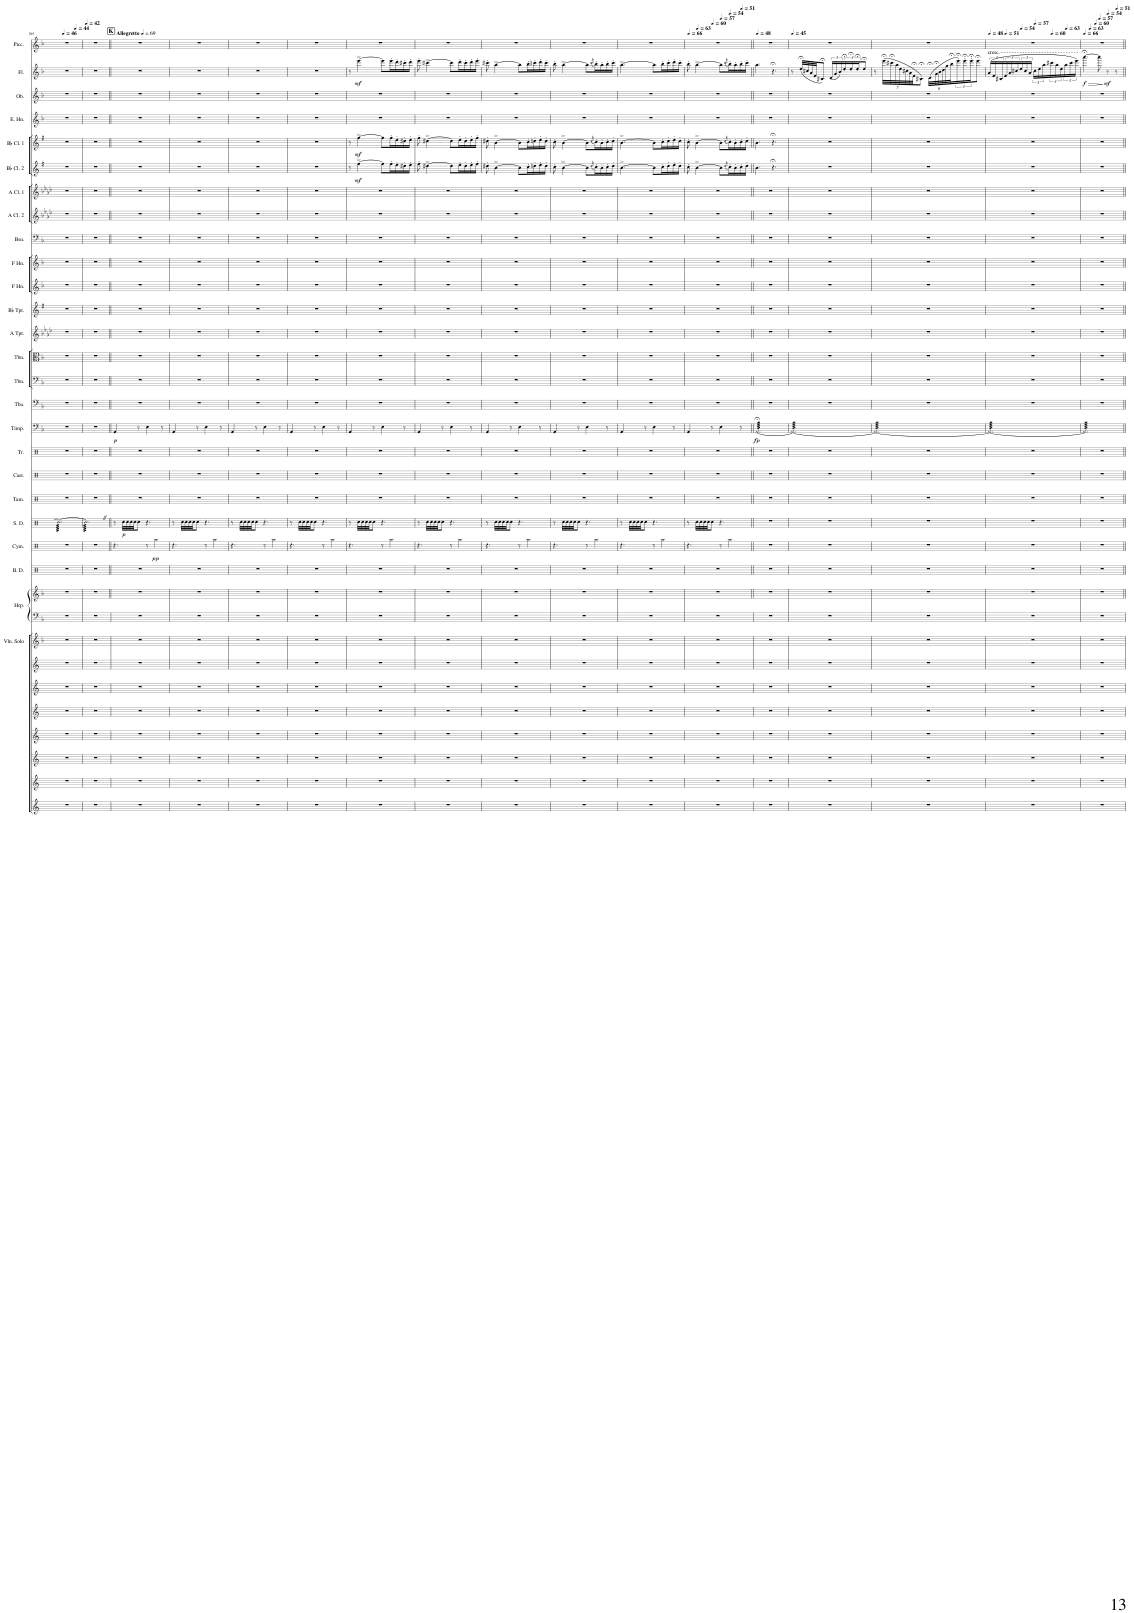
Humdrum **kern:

**kern	**kern	**kern	**kern	**kern	**kern	**kern	**kern	**kern	**kern	**kern	**kern	**dynam	**kern	**dynam	**kern	**kern	**kern	**kern	**dynam	**kern	**kern	**kern	**kern	**kern	**kern	**kern	**kern	**kern	**kern	**kern	**dynam	**kern	**dynam	**kern	**kern	**kern	**dynam	**kern
*part32	*part31	*part30	*part29	*part28	*part27	*part26	*part25	*part24	*part24	*part23	*part22	*part22	*part21	*part21	*part20	*part19	*part18	*part17	*part17	*part16	*part15	*part14	*part13	*part12	*part11	*part10	*part9	*part8	*part7	*part6	*part6	*part5	*part5	*part4	*part3	*part2	*part2	*part1
*staff33	*staff32	*staff31	*staff30	*staff29	*staff28	*staff27	*staff26	*staff25	*staff24	*staff23	*staff22	*staff22	*staff21	*staff21	*staff20	*staff19	*staff18	*staff17	*staff17	*staff16	*staff15	*staff14	*staff13	*staff12	*staff11	*staff10	*staff9	*staff8	*staff7	*staff6	*staff6	*staff5	*staff5	*staff4	*staff3	*staff2	*staff2	*staff1
*I"Piano	*I"Piano	*I"Piano	*I"Piano	*I"Piano	*I"Piano	*I"Piano	*I"Violin Solo	*I"Harp	*	*I"Bass Drum	*I"Cymbals	*	*I"Snare Drum	*	*I"Tambourine	*I"Castanets	*I"Triangle	*I"Timpani	*	*I"Tuba	*I"Trombone	*I"Trombone	*I"A Trumpet	*I"Bb Trumpet	*I"Horn in F	*I"Horn in F	*I"Bassoon	*I"A Clarinet 2	*I"A Clarinet 1	*I"Bb Clarinet 2	*	*I"Bb Clarinet 1	*	*I"English Horn	*I"Oboe	*I"Flute	*	*I"Piccolo
*I'Pno	*I'Pno	*I'Pno	*I'Pno	*I'Pno	*I'Pno	*I'Pno	*I'Vln. Solo	*I'Hrp.	*	*I'B. D.	*I'Cym.	*	*I'S. D.	*	*I'Tam.	*I'Cast.	*I'Tr.	*I'Timp.	*	*I'Tba.	*I'Tbn.	*I'Tbn.	*I'A Tpt.	*I'Bb Tpt.	*	*	*I'Bsn.	*I'A Cl. 2	*I'A Cl. 1	*I'Bb Cl. 2	*	*I'Bb Cl. 1	*	*I'E. Hn.	*I'Ob.	*I'Fl.	*	*I'Picc.
!!LO:PB:g=z
*clefG2	*clefG2	*clefG2	*clefG2	*clefG2	*clefG2	*clefG2	*clefG2	*clefF4	*clefG2	*clefX	*clefX	*	*clefX	*	*clefX	*clefX	*clefX	*clefF4	*	*clefF4	*clefF4	*clefC3	*clefG2	*clefG2	*clefG2	*clefG2	*clefF4	*clefG2	*clefG2	*clefG2	*	*clefG2	*	*clefG2	*clefG2	*clefG2	*	*clefG2
*	*	*	*	*	*	*	*	*	*	*	*	*	*	*	*	*	*	*	*	*	*	*	*Trd2c3	*Trd1c2	*Trd4c7	*Trd4c7	*	*Trd2c3	*Trd2c3	*Trd1c2	*	*Trd1c2	*	*Trd4c7	*	*	*	*Trd-7c-12
*k[]	*k[]	*k[]	*k[]	*k[]	*k[]	*k[]	*k[b-]	*k[b-]	*k[b-]	*k[]	*k[]	*	*k[]	*	*k[]	*k[]	*k[]	*k[b-]	*	*k[b-]	*k[b-]	*k[b-]	*k[b-e-a-d-]	*k[f#]	*k[b-]	*k[b-]	*k[b-]	*k[b-e-a-d-]	*k[b-e-a-d-]	*k[f#]	*	*k[f#]	*	*k[b-]	*k[b-]	*k[b-]	*	*k[b-]
*	*	*	*	*	*	*	*M6/8	*M6/8	*M6/8	*M6/8	*M6/8	*	*M6/8	*	*M6/8	*M6/8	*M6/8	*M6/8	*	*M6/8	*M6/8	*M6/8	*M6/8	*M6/8	*M6/8	*M6/8	*M6/8	*M6/8	*M6/8	*M6/8	*	*M6/8	*	*M6/8	*M6/8	*M6/8	*	*M6/8
=295	=295	=295	=295	=295	=295	=295	=295	=295	=295	=295	=295	=295	=295	=295	=295	=295	=295	=295	=295	=295	=295	=295	=295	=295	=295	=295	=295	=295	=295	=295	=295	=295	=295	=295	=295	=295	=295	=295
*	*	*	*	*	*	*	*	*	*	*	*	*	*	*	*	*	*	*	*	*	*	*	*	*	*	*	*	*	*	*	*	*	*	*	*	*	*	*^
*	*	*	*	*	*	*	*	*	*	*	*	*	*	*	*	*	*	*	*	*	*	*	*	*	*	*	*	*	*	*	*	*	*	*	*	*	*	*	*^
*	*	*	*	*	*	*	*	*	*	*	*	*	*tremolo	*	*	*	*	*	*	*	*	*	*	*	*	*	*	*	*	*	*	*	*	*	*	*	*	*	*	*
1r	1r	1r	1r	1r	1r	1r	2.r	2.r	2.r	2.r	2.r	.	64Rcc\LLLL	.	2.r	2.r	2.r	2.r	.	2.r	2.r	2.r	2.r	2.r	2.r	2.r	2.r	2.r	2.r	2.r	.	2.r	.	2.r	2.r	2.r	.	2.r	8ryy	2ryy
.	.	.	.	.	.	.	.	.	.	.	.	.	64Rcc\	.	.	.	.	.	.	.	.	.	.	.	.	.	.	.	.	.	.	.	.	.	.	.	.	.	.	.
.	.	.	.	.	.	.	.	.	.	.	.	.	64Rcc\	.	.	.	.	.	.	.	.	.	.	.	.	.	.	.	.	.	.	.	.	.	.	.	.	.	.	.
.	.	.	.	.	.	.	.	.	.	.	.	.	64Rcc\	.	.	.	.	.	.	.	.	.	.	.	.	.	.	.	.	.	.	.	.	.	.	.	.	.	.	.
.	.	.	.	.	.	.	.	.	.	.	.	.	64Rcc\	.	.	.	.	.	.	.	.	.	.	.	.	.	.	.	.	.	.	.	.	.	.	.	.	.	.	.
.	.	.	.	.	.	.	.	.	.	.	.	.	64Rcc\	.	.	.	.	.	.	.	.	.	.	.	.	.	.	.	.	.	.	.	.	.	.	.	.	.	.	.
.	.	.	.	.	.	.	.	.	.	.	.	.	64Rcc\	.	.	.	.	.	.	.	.	.	.	.	.	.	.	.	.	.	.	.	.	.	.	.	.	.	.	.
.	.	.	.	.	.	.	.	.	.	.	.	.	64Rcc\	.	.	.	.	.	.	.	.	.	.	.	.	.	.	.	.	.	.	.	.	.	.	.	.	.	.	.
*	*	*	*	*	*	*	*	*	*	*	*	*	*	*	*	*	*	*	*	*	*	*	*	*	*	*	*	*	*	*	*	*	*	*	*	*	*	*MM69	*	*
.	.	.	.	.	.	.	.	.	.	.	.	.	64Rcc\	.	.	.	.	.	.	.	.	.	.	.	.	.	.	.	.	.	.	.	.	.	.	.	.	.	2..ryy	.
.	.	.	.	.	.	.	.	.	.	.	.	.	64Rcc\	.	.	.	.	.	.	.	.	.	.	.	.	.	.	.	.	.	.	.	.	.	.	.	.	.	.	.
.	.	.	.	.	.	.	.	.	.	.	.	.	64Rcc\	.	.	.	.	.	.	.	.	.	.	.	.	.	.	.	.	.	.	.	.	.	.	.	.	.	.	.
.	.	.	.	.	.	.	.	.	.	.	.	.	64Rcc\	.	.	.	.	.	.	.	.	.	.	.	.	.	.	.	.	.	.	.	.	.	.	.	.	.	.	.
.	.	.	.	.	.	.	.	.	.	.	.	.	64Rcc\	.	.	.	.	.	.	.	.	.	.	.	.	.	.	.	.	.	.	.	.	.	.	.	.	.	.	.
.	.	.	.	.	.	.	.	.	.	.	.	.	64Rcc\	.	.	.	.	.	.	.	.	.	.	.	.	.	.	.	.	.	.	.	.	.	.	.	.	.	.	.
.	.	.	.	.	.	.	.	.	.	.	.	.	64Rcc\	.	.	.	.	.	.	.	.	.	.	.	.	.	.	.	.	.	.	.	.	.	.	.	.	.	.	.
.	.	.	.	.	.	.	.	.	.	.	.	.	64Rcc\	.	.	.	.	.	.	.	.	.	.	.	.	.	.	.	.	.	.	.	.	.	.	.	.	.	.	.
.	.	.	.	.	.	.	.	.	.	.	.	.	64Rcc\	.	.	.	.	.	.	.	.	.	.	.	.	.	.	.	.	.	.	.	.	.	.	.	.	.	.	.
.	.	.	.	.	.	.	.	.	.	.	.	.	64Rcc\	.	.	.	.	.	.	.	.	.	.	.	.	.	.	.	.	.	.	.	.	.	.	.	.	.	.	.
.	.	.	.	.	.	.	.	.	.	.	.	.	64Rcc\	.	.	.	.	.	.	.	.	.	.	.	.	.	.	.	.	.	.	.	.	.	.	.	.	.	.	.
.	.	.	.	.	.	.	.	.	.	.	.	.	64Rcc\	.	.	.	.	.	.	.	.	.	.	.	.	.	.	.	.	.	.	.	.	.	.	.	.	.	.	.
.	.	.	.	.	.	.	.	.	.	.	.	.	64Rcc\	.	.	.	.	.	.	.	.	.	.	.	.	.	.	.	.	.	.	.	.	.	.	.	.	.	.	.
.	.	.	.	.	.	.	.	.	.	.	.	.	64Rcc\	.	.	.	.	.	.	.	.	.	.	.	.	.	.	.	.	.	.	.	.	.	.	.	.	.	.	.
.	.	.	.	.	.	.	.	.	.	.	.	.	64Rcc\	.	.	.	.	.	.	.	.	.	.	.	.	.	.	.	.	.	.	.	.	.	.	.	.	.	.	.
.	.	.	.	.	.	.	.	.	.	.	.	.	64Rcc\	.	.	.	.	.	.	.	.	.	.	.	.	.	.	.	.	.	.	.	.	.	.	.	.	.	.	.
.	.	.	.	.	.	.	.	.	.	.	.	.	64Rcc\	.	.	.	.	.	.	.	.	.	.	.	.	.	.	.	.	.	.	.	.	.	.	.	.	.	.	.
.	.	.	.	.	.	.	.	.	.	.	.	.	64Rcc\	.	.	.	.	.	.	.	.	.	.	.	.	.	.	.	.	.	.	.	.	.	.	.	.	.	.	.
.	.	.	.	.	.	.	.	.	.	.	.	.	64Rcc\	.	.	.	.	.	.	.	.	.	.	.	.	.	.	.	.	.	.	.	.	.	.	.	.	.	.	.
.	.	.	.	.	.	.	.	.	.	.	.	.	64Rcc\	.	.	.	.	.	.	.	.	.	.	.	.	.	.	.	.	.	.	.	.	.	.	.	.	.	.	.
.	.	.	.	.	.	.	.	.	.	.	.	.	64Rcc\	.	.	.	.	.	.	.	.	.	.	.	.	.	.	.	.	.	.	.	.	.	.	.	.	.	.	.
.	.	.	.	.	.	.	.	.	.	.	.	.	64Rcc\	.	.	.	.	.	.	.	.	.	.	.	.	.	.	.	.	.	.	.	.	.	.	.	.	.	.	.
.	.	.	.	.	.	.	.	.	.	.	.	.	64Rcc\	.	.	.	.	.	.	.	.	.	.	.	.	.	.	.	.	.	.	.	.	.	.	.	.	.	.	.
.	.	.	.	.	.	.	.	.	.	.	.	.	64Rcc\	.	.	.	.	.	.	.	.	.	.	.	.	.	.	.	.	.	.	.	.	.	.	.	.	.	.	.
*	*	*	*	*	*	*	*	*	*	*	*	*	*	*	*	*	*	*	*	*	*	*	*	*	*	*	*	*	*	*	*	*	*	*	*	*	*	*MM66	*	*
.	.	.	.	.	.	.	.	.	.	.	.	.	64Rcc\	.	.	.	.	.	.	.	.	.	.	.	.	.	.	.	.	.	.	.	.	.	.	.	.	.	.	2ryy
.	.	.	.	.	.	.	.	.	.	.	.	.	64Rcc\	.	.	.	.	.	.	.	.	.	.	.	.	.	.	.	.	.	.	.	.	.	.	.	.	.	.	.
.	.	.	.	.	.	.	.	.	.	.	.	.	64Rcc\	.	.	.	.	.	.	.	.	.	.	.	.	.	.	.	.	.	.	.	.	.	.	.	.	.	.	.
.	.	.	.	.	.	.	.	.	.	.	.	.	64Rcc\	.	.	.	.	.	.	.	.	.	.	.	.	.	.	.	.	.	.	.	.	.	.	.	.	.	.	.
.	.	.	.	.	.	.	.	.	.	.	.	.	64Rcc\	.	.	.	.	.	.	.	.	.	.	.	.	.	.	.	.	.	.	.	.	.	.	.	.	.	.	.
.	.	.	.	.	.	.	.	.	.	.	.	.	64Rcc\	.	.	.	.	.	.	.	.	.	.	.	.	.	.	.	.	.	.	.	.	.	.	.	.	.	.	.
.	.	.	.	.	.	.	.	.	.	.	.	.	64Rcc\	.	.	.	.	.	.	.	.	.	.	.	.	.	.	.	.	.	.	.	.	.	.	.	.	.	.	.
.	.	.	.	.	.	.	.	.	.	.	.	.	64Rcc\	.	.	.	.	.	.	.	.	.	.	.	.	.	.	.	.	.	.	.	.	.	.	.	.	.	.	.
.	.	.	.	.	.	.	.	.	.	.	.	.	64Rcc\	.	.	.	.	.	.	.	.	.	.	.	.	.	.	.	.	.	.	.	.	.	.	.	.	.	.	.
.	.	.	.	.	.	.	.	.	.	.	.	.	64Rcc\	.	.	.	.	.	.	.	.	.	.	.	.	.	.	.	.	.	.	.	.	.	.	.	.	.	.	.
.	.	.	.	.	.	.	.	.	.	.	.	.	64Rcc\	.	.	.	.	.	.	.	.	.	.	.	.	.	.	.	.	.	.	.	.	.	.	.	.	.	.	.
.	.	.	.	.	.	.	.	.	.	.	.	.	64Rcc\	.	.	.	.	.	.	.	.	.	.	.	.	.	.	.	.	.	.	.	.	.	.	.	.	.	.	.
.	.	.	.	.	.	.	.	.	.	.	.	.	64Rcc\	.	.	.	.	.	.	.	.	.	.	.	.	.	.	.	.	.	.	.	.	.	.	.	.	.	.	.
.	.	.	.	.	.	.	.	.	.	.	.	.	64Rcc\	.	.	.	.	.	.	.	.	.	.	.	.	.	.	.	.	.	.	.	.	.	.	.	.	.	.	.
.	.	.	.	.	.	.	.	.	.	.	.	.	64Rcc\	.	.	.	.	.	.	.	.	.	.	.	.	.	.	.	.	.	.	.	.	.	.	.	.	.	.	.
.	.	.	.	.	.	.	.	.	.	.	.	.	64Rcc\JJJJ	.	.	.	.	.	.	.	.	.	.	.	.	.	.	.	.	.	.	.	.	.	.	.	.	.	.	.
.	.	.	.	.	.	.	4ryy	4ryy	4ryy	4ryy	4ryy	.	4ryy	.	4ryy	4ryy	4ryy	4ryy	.	4ryy	4ryy	4ryy	4ryy	4ryy	4ryy	4ryy	4ryy	4ryy	4ryy	4ryy	.	4ryy	.	4ryy	4ryy	4ryy	.	4ryy	.	.
*	*	*	*	*	*	*	*	*	*	*	*	*	*	*	*	*	*	*	*	*	*	*	*	*	*	*	*	*	*	*	*	*	*	*	*	*	*	*v	*v	*v
=296	=296	=296	=296	=296	=296	=296	=296	=296	=296	=296	=296	=296	=296	=296	=296	=296	=296	=296	=296	=296	=296	=296	=296	=296	=296	=296	=296	=296	=296	=296	=296	=296	=296	=296	=296	=296	=296	=296
*	*	*	*	*	*	*	*	*	*	*	*	*	*	*	*	*	*	*	*	*	*	*	*	*	*	*	*	*	*	*	*	*	*	*	*	*	*	*MM63
1r	1r	1r	1r	1r	1r	1r	2.r	2.r	2.r	2.r	2.r	.	64RccZ\]LLLL	.	2.r	2.r	2.r	2.r	.	2.r	2.r	2.r	2.r	2.r	2.r	2.r	2.r	2.r	2.r	2.r	.	2.r	.	2.r	2.r	2.r	.	2.r
.	.	.	.	.	.	.	.	.	.	.	.	.	64RccZ\	.	.	.	.	.	.	.	.	.	.	.	.	.	.	.	.	.	.	.	.	.	.	.	.	.
.	.	.	.	.	.	.	.	.	.	.	.	.	64RccZ\	.	.	.	.	.	.	.	.	.	.	.	.	.	.	.	.	.	.	.	.	.	.	.	.	.
.	.	.	.	.	.	.	.	.	.	.	.	.	64RccZ\	.	.	.	.	.	.	.	.	.	.	.	.	.	.	.	.	.	.	.	.	.	.	.	.	.
.	.	.	.	.	.	.	.	.	.	.	.	.	64RccZ\	.	.	.	.	.	.	.	.	.	.	.	.	.	.	.	.	.	.	.	.	.	.	.	.	.
.	.	.	.	.	.	.	.	.	.	.	.	.	64RccZ\	.	.	.	.	.	.	.	.	.	.	.	.	.	.	.	.	.	.	.	.	.	.	.	.	.
.	.	.	.	.	.	.	.	.	.	.	.	.	64RccZ\	.	.	.	.	.	.	.	.	.	.	.	.	.	.	.	.	.	.	.	.	.	.	.	.	.
.	.	.	.	.	.	.	.	.	.	.	.	.	64RccZ\	.	.	.	.	.	.	.	.	.	.	.	.	.	.	.	.	.	.	.	.	.	.	.	.	.
.	.	.	.	.	.	.	.	.	.	.	.	.	64RccZ\	.	.	.	.	.	.	.	.	.	.	.	.	.	.	.	.	.	.	.	.	.	.	.	.	.
.	.	.	.	.	.	.	.	.	.	.	.	.	64RccZ\	.	.	.	.	.	.	.	.	.	.	.	.	.	.	.	.	.	.	.	.	.	.	.	.	.
.	.	.	.	.	.	.	.	.	.	.	.	.	64RccZ\	.	.	.	.	.	.	.	.	.	.	.	.	.	.	.	.	.	.	.	.	.	.	.	.	.
.	.	.	.	.	.	.	.	.	.	.	.	.	64RccZ\	.	.	.	.	.	.	.	.	.	.	.	.	.	.	.	.	.	.	.	.	.	.	.	.	.
.	.	.	.	.	.	.	.	.	.	.	.	.	64RccZ\	.	.	.	.	.	.	.	.	.	.	.	.	.	.	.	.	.	.	.	.	.	.	.	.	.
.	.	.	.	.	.	.	.	.	.	.	.	.	64RccZ\	.	.	.	.	.	.	.	.	.	.	.	.	.	.	.	.	.	.	.	.	.	.	.	.	.
.	.	.	.	.	.	.	.	.	.	.	.	.	64RccZ\	.	.	.	.	.	.	.	.	.	.	.	.	.	.	.	.	.	.	.	.	.	.	.	.	.
.	.	.	.	.	.	.	.	.	.	.	.	.	64RccZ\	.	.	.	.	.	.	.	.	.	.	.	.	.	.	.	.	.	.	.	.	.	.	.	.	.
.	.	.	.	.	.	.	.	.	.	.	.	.	64RccZ\	.	.	.	.	.	.	.	.	.	.	.	.	.	.	.	.	.	.	.	.	.	.	.	.	.
.	.	.	.	.	.	.	.	.	.	.	.	.	64RccZ\	.	.	.	.	.	.	.	.	.	.	.	.	.	.	.	.	.	.	.	.	.	.	.	.	.
.	.	.	.	.	.	.	.	.	.	.	.	.	64RccZ\	.	.	.	.	.	.	.	.	.	.	.	.	.	.	.	.	.	.	.	.	.	.	.	.	.
.	.	.	.	.	.	.	.	.	.	.	.	.	64RccZ\	.	.	.	.	.	.	.	.	.	.	.	.	.	.	.	.	.	.	.	.	.	.	.	.	.
.	.	.	.	.	.	.	.	.	.	.	.	.	64RccZ\	.	.	.	.	.	.	.	.	.	.	.	.	.	.	.	.	.	.	.	.	.	.	.	.	.
.	.	.	.	.	.	.	.	.	.	.	.	.	64RccZ\	.	.	.	.	.	.	.	.	.	.	.	.	.	.	.	.	.	.	.	.	.	.	.	.	.
.	.	.	.	.	.	.	.	.	.	.	.	.	64RccZ\	.	.	.	.	.	.	.	.	.	.	.	.	.	.	.	.	.	.	.	.	.	.	.	.	.
.	.	.	.	.	.	.	.	.	.	.	.	.	64RccZ\	.	.	.	.	.	.	.	.	.	.	.	.	.	.	.	.	.	.	.	.	.	.	.	.	.
.	.	.	.	.	.	.	.	.	.	.	.	.	64RccZ\	.	.	.	.	.	.	.	.	.	.	.	.	.	.	.	.	.	.	.	.	.	.	.	.	.
.	.	.	.	.	.	.	.	.	.	.	.	.	64RccZ\	.	.	.	.	.	.	.	.	.	.	.	.	.	.	.	.	.	.	.	.	.	.	.	.	.
.	.	.	.	.	.	.	.	.	.	.	.	.	64RccZ\	.	.	.	.	.	.	.	.	.	.	.	.	.	.	.	.	.	.	.	.	.	.	.	.	.
.	.	.	.	.	.	.	.	.	.	.	.	.	64RccZ\	.	.	.	.	.	.	.	.	.	.	.	.	.	.	.	.	.	.	.	.	.	.	.	.	.
.	.	.	.	.	.	.	.	.	.	.	.	.	64RccZ\	.	.	.	.	.	.	.	.	.	.	.	.	.	.	.	.	.	.	.	.	.	.	.	.	.
.	.	.	.	.	.	.	.	.	.	.	.	.	64RccZ\	.	.	.	.	.	.	.	.	.	.	.	.	.	.	.	.	.	.	.	.	.	.	.	.	.
.	.	.	.	.	.	.	.	.	.	.	.	.	64RccZ\	.	.	.	.	.	.	.	.	.	.	.	.	.	.	.	.	.	.	.	.	.	.	.	.	.
.	.	.	.	.	.	.	.	.	.	.	.	.	64RccZ\	.	.	.	.	.	.	.	.	.	.	.	.	.	.	.	.	.	.	.	.	.	.	.	.	.
.	.	.	.	.	.	.	.	.	.	.	.	.	64RccZ\	.	.	.	.	.	.	.	.	.	.	.	.	.	.	.	.	.	.	.	.	.	.	.	.	.
.	.	.	.	.	.	.	.	.	.	.	.	.	64RccZ\	.	.	.	.	.	.	.	.	.	.	.	.	.	.	.	.	.	.	.	.	.	.	.	.	.
.	.	.	.	.	.	.	.	.	.	.	.	.	64RccZ\	.	.	.	.	.	.	.	.	.	.	.	.	.	.	.	.	.	.	.	.	.	.	.	.	.
.	.	.	.	.	.	.	.	.	.	.	.	.	64RccZ\	.	.	.	.	.	.	.	.	.	.	.	.	.	.	.	.	.	.	.	.	.	.	.	.	.
.	.	.	.	.	.	.	.	.	.	.	.	.	64RccZ\	.	.	.	.	.	.	.	.	.	.	.	.	.	.	.	.	.	.	.	.	.	.	.	.	.
.	.	.	.	.	.	.	.	.	.	.	.	.	64RccZ\	.	.	.	.	.	.	.	.	.	.	.	.	.	.	.	.	.	.	.	.	.	.	.	.	.
.	.	.	.	.	.	.	.	.	.	.	.	.	64RccZ\	.	.	.	.	.	.	.	.	.	.	.	.	.	.	.	.	.	.	.	.	.	.	.	.	.
.	.	.	.	.	.	.	.	.	.	.	.	.	64RccZ\	.	.	.	.	.	.	.	.	.	.	.	.	.	.	.	.	.	.	.	.	.	.	.	.	.
.	.	.	.	.	.	.	.	.	.	.	.	.	64RccZ\	.	.	.	.	.	.	.	.	.	.	.	.	.	.	.	.	.	.	.	.	.	.	.	.	.
.	.	.	.	.	.	.	.	.	.	.	.	.	64RccZ\	.	.	.	.	.	.	.	.	.	.	.	.	.	.	.	.	.	.	.	.	.	.	.	.	.
.	.	.	.	.	.	.	.	.	.	.	.	.	64RccZ\	.	.	.	.	.	.	.	.	.	.	.	.	.	.	.	.	.	.	.	.	.	.	.	.	.
.	.	.	.	.	.	.	.	.	.	.	.	.	64RccZ\	.	.	.	.	.	.	.	.	.	.	.	.	.	.	.	.	.	.	.	.	.	.	.	.	.
.	.	.	.	.	.	.	.	.	.	.	.	.	64RccZ\	.	.	.	.	.	.	.	.	.	.	.	.	.	.	.	.	.	.	.	.	.	.	.	.	.
.	.	.	.	.	.	.	.	.	.	.	.	.	64RccZ\	.	.	.	.	.	.	.	.	.	.	.	.	.	.	.	.	.	.	.	.	.	.	.	.	.
.	.	.	.	.	.	.	.	.	.	.	.	.	64RccZ\	.	.	.	.	.	.	.	.	.	.	.	.	.	.	.	.	.	.	.	.	.	.	.	.	.
.	.	.	.	.	.	.	.	.	.	.	.	.	64RccZ\JJJJ	.	.	.	.	.	.	.	.	.	.	.	.	.	.	.	.	.	.	.	.	.	.	.	.	.
*	*	*	*	*	*	*	*	*	*	*	*	*	*Xtremolo	*	*	*	*	*	*	*	*	*	*	*	*	*	*	*	*	*	*	*	*	*	*	*	*	*
.	.	.	.	.	.	.	4ryy	4ryy	4ryy	4ryy	4ryy	.	4ryy	.	4ryy	4ryy	4ryy	4ryy	.	4ryy	4ryy	4ryy	4ryy	4ryy	4ryy	4ryy	4ryy	4ryy	4ryy	4ryy	.	4ryy	.	4ryy	4ryy	4ryy	.	4ryy
=297||	=297||	=297||	=297||	=297||	=297||	=297||	=297||	=297||	=297||	=297||	=297||	=297||	=297||	=297||	=297||	=297||	=297||	=297||	=297||	=297||	=297||	=297||	=297||	=297||	=297||	=297||	=297||	=297||	=297||	=297||	=297||	=297||	=297||	=297||	=297||	=297||	=297||	=297||
!!LO:REH:place=s1:a:B:cj:fs=14:t=K
*	*	*	*	*	*	*	*	*	*	*	*	*	*	*	*	*	*	*	*	*	*	*	*	*	*	*	*	*	*	*	*	*	*	*	*	*	*	*MM104
!	!	!	!	!	!	!	!	!	!	!	!	!	!	!	!	!	!	!	!	!	!	!	!	!	!	!	!	!	!	!	!	!	!	!	!	!	!	!LO:TX:a:B:t=Allegretto
!	!	!	!	!	!	!	!	!	!	!	!	!	!	!	!	!	!	!	!LO:DY:b	!	!	!	!	!	!	!	!	!	!	!	!	!	!	!	!	!	!	!
1r	1r	1r	1r	1r	1r	1r	2.r	2.r	2.r	2.r	4.r	.	8r	.	2.r	2.r	2.r	4AA/	p	2.r	2.r	2.r	2.r	2.r	2.r	2.r	2.r	2.r	2.r	2.r	.	2.r	.	2.r	2.r	2.r	.	2.r
!	!	!	!	!	!	!	!	!	!	!	!	!	!	!LO:DY:b	!	!	!	!	!	!	!	!	!	!	!	!	!	!	!	!	!	!	!	!	!	!	!	!
.	.	.	.	.	.	.	.	.	.	.	.	.	32Rcc\LLL	p	.	.	.	.	.	.	.	.	.	.	.	.	.	.	.	.	.	.	.	.	.	.	.	.
.	.	.	.	.	.	.	.	.	.	.	.	.	32Rcc\	.	.	.	.	.	.	.	.	.	.	.	.	.	.	.	.	.	.	.	.	.	.	.	.	.
.	.	.	.	.	.	.	.	.	.	.	.	.	32Rcc\	.	.	.	.	.	.	.	.	.	.	.	.	.	.	.	.	.	.	.	.	.	.	.	.	.
.	.	.	.	.	.	.	.	.	.	.	.	.	32Rcc\JJ	.	.	.	.	.	.	.	.	.	.	.	.	.	.	.	.	.	.	.	.	.	.	.	.	.
.	.	.	.	.	.	.	.	.	.	.	.	.	8Rcc\J	.	.	.	.	8r	.	.	.	.	.	.	.	.	.	.	.	.	.	.	.	.	.	.	.	.
.	.	.	.	.	.	.	.	.	.	.	8r	.	4.r	.	.	.	.	4E\	.	.	.	.	.	.	.	.	.	.	.	.	.	.	.	.	.	.	.	.
!	!	!	!	!	!	!	!	!	!	!	!	!LO:DY:b	!	!	!	!	!	!	!	!	!	!	!	!	!	!	!	!	!	!	!	!	!	!	!	!	!	!
.	.	.	.	.	.	.	.	.	.	.	4Raa\	pp	.	.	.	.	.	.	.	.	.	.	.	.	.	.	.	.	.	.	.	.	.	.	.	.	.	.
.	.	.	.	.	.	.	.	.	.	.	.	.	.	.	.	.	.	8r	.	.	.	.	.	.	.	.	.	.	.	.	.	.	.	.	.	.	.	.
.	.	.	.	.	.	.	4ryy	4ryy	4ryy	4ryy	4ryy	.	4ryy	.	4ryy	4ryy	4ryy	4ryy	.	4ryy	4ryy	4ryy	4ryy	4ryy	4ryy	4ryy	4ryy	4ryy	4ryy	4ryy	.	4ryy	.	4ryy	4ryy	4ryy	.	4ryy
=298	=298	=298	=298	=298	=298	=298	=298	=298	=298	=298	=298	=298	=298	=298	=298	=298	=298	=298	=298	=298	=298	=298	=298	=298	=298	=298	=298	=298	=298	=298	=298	=298	=298	=298	=298	=298	=298	=298
1r	1r	1r	1r	1r	1r	1r	2.r	2.r	2.r	2.r	4.r	.	8r	.	2.r	2.r	2.r	4AA/	.	2.r	2.r	2.r	2.r	2.r	2.r	2.r	2.r	2.r	2.r	2.r	.	2.r	.	2.r	2.r	2.r	.	2.r
.	.	.	.	.	.	.	.	.	.	.	.	.	32Rcc\LLL	.	.	.	.	.	.	.	.	.	.	.	.	.	.	.	.	.	.	.	.	.	.	.	.	.
.	.	.	.	.	.	.	.	.	.	.	.	.	32Rcc\	.	.	.	.	.	.	.	.	.	.	.	.	.	.	.	.	.	.	.	.	.	.	.	.	.
.	.	.	.	.	.	.	.	.	.	.	.	.	32Rcc\	.	.	.	.	.	.	.	.	.	.	.	.	.	.	.	.	.	.	.	.	.	.	.	.	.
.	.	.	.	.	.	.	.	.	.	.	.	.	32Rcc\JJ	.	.	.	.	.	.	.	.	.	.	.	.	.	.	.	.	.	.	.	.	.	.	.	.	.
.	.	.	.	.	.	.	.	.	.	.	.	.	8Rcc\J	.	.	.	.	8r	.	.	.	.	.	.	.	.	.	.	.	.	.	.	.	.	.	.	.	.
.	.	.	.	.	.	.	.	.	.	.	8r	.	4.r	.	.	.	.	4E\	.	.	.	.	.	.	.	.	.	.	.	.	.	.	.	.	.	.	.	.
.	.	.	.	.	.	.	.	.	.	.	4Raa\	.	.	.	.	.	.	.	.	.	.	.	.	.	.	.	.	.	.	.	.	.	.	.	.	.	.	.
.	.	.	.	.	.	.	.	.	.	.	.	.	.	.	.	.	.	8r	.	.	.	.	.	.	.	.	.	.	.	.	.	.	.	.	.	.	.	.
.	.	.	.	.	.	.	4ryy	4ryy	4ryy	4ryy	4ryy	.	4ryy	.	4ryy	4ryy	4ryy	4ryy	.	4ryy	4ryy	4ryy	4ryy	4ryy	4ryy	4ryy	4ryy	4ryy	4ryy	4ryy	.	4ryy	.	4ryy	4ryy	4ryy	.	4ryy
=299	=299	=299	=299	=299	=299	=299	=299	=299	=299	=299	=299	=299	=299	=299	=299	=299	=299	=299	=299	=299	=299	=299	=299	=299	=299	=299	=299	=299	=299	=299	=299	=299	=299	=299	=299	=299	=299	=299
1r	1r	1r	1r	1r	1r	1r	2.r	2.r	2.r	2.r	4.r	.	8r	.	2.r	2.r	2.r	4AA/	.	2.r	2.r	2.r	2.r	2.r	2.r	2.r	2.r	2.r	2.r	2.r	.	2.r	.	2.r	2.r	2.r	.	2.r
.	.	.	.	.	.	.	.	.	.	.	.	.	32Rcc\LLL	.	.	.	.	.	.	.	.	.	.	.	.	.	.	.	.	.	.	.	.	.	.	.	.	.
.	.	.	.	.	.	.	.	.	.	.	.	.	32Rcc\	.	.	.	.	.	.	.	.	.	.	.	.	.	.	.	.	.	.	.	.	.	.	.	.	.
.	.	.	.	.	.	.	.	.	.	.	.	.	32Rcc\	.	.	.	.	.	.	.	.	.	.	.	.	.	.	.	.	.	.	.	.	.	.	.	.	.
.	.	.	.	.	.	.	.	.	.	.	.	.	32Rcc\JJ	.	.	.	.	.	.	.	.	.	.	.	.	.	.	.	.	.	.	.	.	.	.	.	.	.
.	.	.	.	.	.	.	.	.	.	.	.	.	8Rcc\J	.	.	.	.	8r	.	.	.	.	.	.	.	.	.	.	.	.	.	.	.	.	.	.	.	.
.	.	.	.	.	.	.	.	.	.	.	8r	.	4.r	.	.	.	.	4E\	.	.	.	.	.	.	.	.	.	.	.	.	.	.	.	.	.	.	.	.
.	.	.	.	.	.	.	.	.	.	.	4Raa\	.	.	.	.	.	.	.	.	.	.	.	.	.	.	.	.	.	.	.	.	.	.	.	.	.	.	.
.	.	.	.	.	.	.	.	.	.	.	.	.	.	.	.	.	.	8r	.	.	.	.	.	.	.	.	.	.	.	.	.	.	.	.	.	.	.	.
.	.	.	.	.	.	.	4ryy	4ryy	4ryy	4ryy	4ryy	.	4ryy	.	4ryy	4ryy	4ryy	4ryy	.	4ryy	4ryy	4ryy	4ryy	4ryy	4ryy	4ryy	4ryy	4ryy	4ryy	4ryy	.	4ryy	.	4ryy	4ryy	4ryy	.	4ryy
=300	=300	=300	=300	=300	=300	=300	=300	=300	=300	=300	=300	=300	=300	=300	=300	=300	=300	=300	=300	=300	=300	=300	=300	=300	=300	=300	=300	=300	=300	=300	=300	=300	=300	=300	=300	=300	=300	=300
1r	1r	1r	1r	1r	1r	1r	2.r	2.r	2.r	2.r	4.r	.	8r	.	2.r	2.r	2.r	4AA/	.	2.r	2.r	2.r	2.r	2.r	2.r	2.r	2.r	2.r	2.r	2.r	.	2.r	.	2.r	2.r	2.r	.	2.r
.	.	.	.	.	.	.	.	.	.	.	.	.	32Rcc\LLL	.	.	.	.	.	.	.	.	.	.	.	.	.	.	.	.	.	.	.	.	.	.	.	.	.
.	.	.	.	.	.	.	.	.	.	.	.	.	32Rcc\	.	.	.	.	.	.	.	.	.	.	.	.	.	.	.	.	.	.	.	.	.	.	.	.	.
.	.	.	.	.	.	.	.	.	.	.	.	.	32Rcc\	.	.	.	.	.	.	.	.	.	.	.	.	.	.	.	.	.	.	.	.	.	.	.	.	.
.	.	.	.	.	.	.	.	.	.	.	.	.	32Rcc\JJ	.	.	.	.	.	.	.	.	.	.	.	.	.	.	.	.	.	.	.	.	.	.	.	.	.
.	.	.	.	.	.	.	.	.	.	.	.	.	8Rcc\J	.	.	.	.	8r	.	.	.	.	.	.	.	.	.	.	.	.	.	.	.	.	.	.	.	.
.	.	.	.	.	.	.	.	.	.	.	8r	.	4.r	.	.	.	.	4E\	.	.	.	.	.	.	.	.	.	.	.	.	.	.	.	.	.	.	.	.
.	.	.	.	.	.	.	.	.	.	.	4Raa\	.	.	.	.	.	.	.	.	.	.	.	.	.	.	.	.	.	.	.	.	.	.	.	.	.	.	.
.	.	.	.	.	.	.	.	.	.	.	.	.	.	.	.	.	.	8r	.	.	.	.	.	.	.	.	.	.	.	.	.	.	.	.	.	.	.	.
.	.	.	.	.	.	.	4ryy	4ryy	4ryy	4ryy	4ryy	.	4ryy	.	4ryy	4ryy	4ryy	4ryy	.	4ryy	4ryy	4ryy	4ryy	4ryy	4ryy	4ryy	4ryy	4ryy	4ryy	4ryy	.	4ryy	.	4ryy	4ryy	4ryy	.	4ryy
=301	=301	=301	=301	=301	=301	=301	=301	=301	=301	=301	=301	=301	=301	=301	=301	=301	=301	=301	=301	=301	=301	=301	=301	=301	=301	=301	=301	=301	=301	=301	=301	=301	=301	=301	=301	=301	=301	=301
1r	1r	1r	1r	1r	1r	1r	2.r	2.r	2.r	2.r	4.r	.	8r	.	2.r	2.r	2.r	4AA/	.	2.r	2.r	2.r	2.r	2.r	2.r	2.r	2.r	2.r	2.r	8r	.	8r	.	2.r	2.r	8r	.	2.r
!	!	!	!	!	!	!	!	!	!	!	!	!	!	!	!	!	!	!	!	!	!	!	!	!	!	!	!	!	!	!	!LO:DY:b	!	!LO:DY:b	!	!	!	!LO:DY:b	!
.	.	.	.	.	.	.	.	.	.	.	.	.	32Rcc\LLL	.	.	.	.	.	.	.	.	.	.	.	.	.	.	.	.	[4ff#^\	mf	[4ff#^\	mf	.	.	[4eee^\	mf	.
.	.	.	.	.	.	.	.	.	.	.	.	.	32Rcc\	.	.	.	.	.	.	.	.	.	.	.	.	.	.	.	.	.	.	.	.	.	.	.	.	.
.	.	.	.	.	.	.	.	.	.	.	.	.	32Rcc\	.	.	.	.	.	.	.	.	.	.	.	.	.	.	.	.	.	.	.	.	.	.	.	.	.
.	.	.	.	.	.	.	.	.	.	.	.	.	32Rcc\JJ	.	.	.	.	.	.	.	.	.	.	.	.	.	.	.	.	.	.	.	.	.	.	.	.	.
.	.	.	.	.	.	.	.	.	.	.	.	.	8Rcc\J	.	.	.	.	8r	.	.	.	.	.	.	.	.	.	.	.	.	.	.	.	.	.	.	.	.
.	.	.	.	.	.	.	.	.	.	.	8r	.	4.r	.	.	.	.	4E\	.	.	.	.	.	.	.	.	.	.	.	8ff#\L]	.	8ff#\L]	.	.	.	8eee\L]	.	.
.	.	.	.	.	.	.	.	.	.	.	4Raa\	.	.	.	.	.	.	.	.	.	.	.	.	.	.	.	.	.	.	16ff#'\L	.	16ff#'\L	.	.	.	16eee'\L	.	.
.	.	.	.	.	.	.	.	.	.	.	.	.	.	.	.	.	.	.	.	.	.	.	.	.	.	.	.	.	.	16ee'\	.	16ee'\	.	.	.	16ddd'\	.	.
.	.	.	.	.	.	.	.	.	.	.	.	.	.	.	.	.	.	8r	.	.	.	.	.	.	.	.	.	.	.	16dd#X'\	.	16dd#X'\	.	.	.	16ccc#X'\	.	.
.	.	.	.	.	.	.	.	.	.	.	.	.	.	.	.	.	.	.	.	.	.	.	.	.	.	.	.	.	.	16ee'\JJ	.	16ee'\JJ	.	.	.	16ddd'\JJ	.	.
.	.	.	.	.	.	.	4ryy	4ryy	4ryy	4ryy	4ryy	.	4ryy	.	4ryy	4ryy	4ryy	4ryy	.	4ryy	4ryy	4ryy	4ryy	4ryy	4ryy	4ryy	4ryy	4ryy	4ryy	4ryy	.	4ryy	.	4ryy	4ryy	4ryy	.	4ryy
=302	=302	=302	=302	=302	=302	=302	=302	=302	=302	=302	=302	=302	=302	=302	=302	=302	=302	=302	=302	=302	=302	=302	=302	=302	=302	=302	=302	=302	=302	=302	=302	=302	=302	=302	=302	=302	=302	=302
1r	1r	1r	1r	1r	1r	1r	2.r	2.r	2.r	2.r	4.r	.	8r	.	2.r	2.r	2.r	4AA/	.	2.r	2.r	2.r	2.r	2.r	2.r	2.r	2.r	2.r	2.r	8ff#'\	.	8ff#'\	.	2.r	2.r	8eee'\	.	2.r
.	.	.	.	.	.	.	.	.	.	.	.	.	32Rcc\LLL	.	.	.	.	.	.	.	.	.	.	.	.	.	.	.	.	[4dd#X^\	.	[4dd#X^\	.	.	.	[4ccc#X^\	.	.
.	.	.	.	.	.	.	.	.	.	.	.	.	32Rcc\	.	.	.	.	.	.	.	.	.	.	.	.	.	.	.	.	.	.	.	.	.	.	.	.	.
.	.	.	.	.	.	.	.	.	.	.	.	.	32Rcc\	.	.	.	.	.	.	.	.	.	.	.	.	.	.	.	.	.	.	.	.	.	.	.	.	.
.	.	.	.	.	.	.	.	.	.	.	.	.	32Rcc\JJ	.	.	.	.	.	.	.	.	.	.	.	.	.	.	.	.	.	.	.	.	.	.	.	.	.
.	.	.	.	.	.	.	.	.	.	.	.	.	8Rcc\J	.	.	.	.	8r	.	.	.	.	.	.	.	.	.	.	.	.	.	.	.	.	.	.	.	.
.	.	.	.	.	.	.	.	.	.	.	8r	.	4.r	.	.	.	.	4E\	.	.	.	.	.	.	.	.	.	.	.	8dd#\L]	.	8dd#\L]	.	.	.	8ccc#\L]	.	.
.	.	.	.	.	.	.	.	.	.	.	4Raa\	.	.	.	.	.	.	.	.	.	.	.	.	.	.	.	.	.	.	16ee'\L	.	16ee'\L	.	.	.	16ddd'\L	.	.
.	.	.	.	.	.	.	.	.	.	.	.	.	.	.	.	.	.	.	.	.	.	.	.	.	.	.	.	.	.	16dd#'\	.	16dd#'\	.	.	.	16ccc#'\	.	.
.	.	.	.	.	.	.	.	.	.	.	.	.	.	.	.	.	.	8r	.	.	.	.	.	.	.	.	.	.	.	16ee'\	.	16ee'\	.	.	.	16ddd'\	.	.
.	.	.	.	.	.	.	.	.	.	.	.	.	.	.	.	.	.	.	.	.	.	.	.	.	.	.	.	.	.	16ff#'\JJ	.	16ff#'\JJ	.	.	.	16eee'\JJ	.	.
.	.	.	.	.	.	.	4ryy	4ryy	4ryy	4ryy	4ryy	.	4ryy	.	4ryy	4ryy	4ryy	4ryy	.	4ryy	4ryy	4ryy	4ryy	4ryy	4ryy	4ryy	4ryy	4ryy	4ryy	4ryy	.	4ryy	.	4ryy	4ryy	4ryy	.	4ryy
=303	=303	=303	=303	=303	=303	=303	=303	=303	=303	=303	=303	=303	=303	=303	=303	=303	=303	=303	=303	=303	=303	=303	=303	=303	=303	=303	=303	=303	=303	=303	=303	=303	=303	=303	=303	=303	=303	=303
1r	1r	1r	1r	1r	1r	1r	2.r	2.r	2.r	2.r	4.r	.	8r	.	2.r	2.r	2.r	4AA/	.	2.r	2.r	2.r	2.r	2.r	2.r	2.r	2.r	2.r	2.r	8dd#X'\	.	8dd#X'\	.	2.r	2.r	8ccc#X'\	.	2.r
.	.	.	.	.	.	.	.	.	.	.	.	.	32Rcc\LLL	.	.	.	.	.	.	.	.	.	.	.	.	.	.	.	.	[4b^\	.	[4b^\	.	.	.	[4aa^\	.	.
.	.	.	.	.	.	.	.	.	.	.	.	.	32Rcc\	.	.	.	.	.	.	.	.	.	.	.	.	.	.	.	.	.	.	.	.	.	.	.	.	.
.	.	.	.	.	.	.	.	.	.	.	.	.	32Rcc\	.	.	.	.	.	.	.	.	.	.	.	.	.	.	.	.	.	.	.	.	.	.	.	.	.
.	.	.	.	.	.	.	.	.	.	.	.	.	32Rcc\JJ	.	.	.	.	.	.	.	.	.	.	.	.	.	.	.	.	.	.	.	.	.	.	.	.	.
.	.	.	.	.	.	.	.	.	.	.	.	.	8Rcc\J	.	.	.	.	8r	.	.	.	.	.	.	.	.	.	.	.	.	.	.	.	.	.	.	.	.
.	.	.	.	.	.	.	.	.	.	.	8r	.	4.r	.	.	.	.	4E\	.	.	.	.	.	.	.	.	.	.	.	8b\L]	.	8b\L]	.	.	.	8aa\L]	.	.
.	.	.	.	.	.	.	.	.	.	.	4Raa\	.	.	.	.	.	.	.	.	.	.	.	.	.	.	.	.	.	.	16cc'\L	.	16cc'\L	.	.	.	16bb-'\L	.	.
.	.	.	.	.	.	.	.	.	.	.	.	.	.	.	.	.	.	.	.	.	.	.	.	.	.	.	.	.	.	16ddn'\	.	16ddn'\	.	.	.	16cccn'\	.	.
.	.	.	.	.	.	.	.	.	.	.	.	.	.	.	.	.	.	8r	.	.	.	.	.	.	.	.	.	.	.	16ee'\	.	16ee'\	.	.	.	16ddd'\	.	.
.	.	.	.	.	.	.	.	.	.	.	.	.	.	.	.	.	.	.	.	.	.	.	.	.	.	.	.	.	.	16dd'\JJ	.	16dd'\JJ	.	.	.	16ccc'\JJ	.	.
.	.	.	.	.	.	.	4ryy	4ryy	4ryy	4ryy	4ryy	.	4ryy	.	4ryy	4ryy	4ryy	4ryy	.	4ryy	4ryy	4ryy	4ryy	4ryy	4ryy	4ryy	4ryy	4ryy	4ryy	4ryy	.	4ryy	.	4ryy	4ryy	4ryy	.	4ryy
=304	=304	=304	=304	=304	=304	=304	=304	=304	=304	=304	=304	=304	=304	=304	=304	=304	=304	=304	=304	=304	=304	=304	=304	=304	=304	=304	=304	=304	=304	=304	=304	=304	=304	=304	=304	=304	=304	=304
1r	1r	1r	1r	1r	1r	1r	2.r	2.r	2.r	2.r	4.r	.	8r	.	2.r	2.r	2.r	4AA/	.	2.r	2.r	2.r	2.r	2.r	2.r	2.r	2.r	2.r	2.r	8cc'\	.	8cc'\	.	2.r	2.r	8bb-'\	.	2.r
.	.	.	.	.	.	.	.	.	.	.	.	.	32Rcc\LLL	.	.	.	.	.	.	.	.	.	.	.	.	.	.	.	.	[4b^\	.	[4b^\	.	.	.	[4aa^\	.	.
.	.	.	.	.	.	.	.	.	.	.	.	.	32Rcc\	.	.	.	.	.	.	.	.	.	.	.	.	.	.	.	.	.	.	.	.	.	.	.	.	.
.	.	.	.	.	.	.	.	.	.	.	.	.	32Rcc\	.	.	.	.	.	.	.	.	.	.	.	.	.	.	.	.	.	.	.	.	.	.	.	.	.
.	.	.	.	.	.	.	.	.	.	.	.	.	32Rcc\JJ	.	.	.	.	.	.	.	.	.	.	.	.	.	.	.	.	.	.	.	.	.	.	.	.	.
.	.	.	.	.	.	.	.	.	.	.	.	.	8Rcc\J	.	.	.	.	8r	.	.	.	.	.	.	.	.	.	.	.	.	.	.	.	.	.	.	.	.
.	.	.	.	.	.	.	.	.	.	.	8r	.	4.r	.	.	.	.	4E\	.	.	.	.	.	.	.	.	.	.	.	8b\L]	.	8b\L]	.	.	.	8aa\L]	.	.
.	.	.	.	.	.	.	.	.	.	.	.	.	.	.	.	.	.	.	.	.	.	.	.	.	.	.	.	.	.	(8qdd/	.	(8qdd/	.	.	.	(8qccc/	.	.
.	.	.	.	.	.	.	.	.	.	.	4Raa\	.	.	.	.	.	.	.	.	.	.	.	.	.	.	.	.	.	.	16cc'\L)	.	16cc'\L)	.	.	.	16bb-'\L)	.	.
.	.	.	.	.	.	.	.	.	.	.	.	.	.	.	.	.	.	.	.	.	.	.	.	.	.	.	.	.	.	16b'\	.	16b'\	.	.	.	16aa'\	.	.
.	.	.	.	.	.	.	.	.	.	.	.	.	.	.	.	.	.	8r	.	.	.	.	.	.	.	.	.	.	.	16cc'\	.	16cc'\	.	.	.	16bb-'\	.	.
.	.	.	.	.	.	.	.	.	.	.	.	.	.	.	.	.	.	.	.	.	.	.	.	.	.	.	.	.	.	16dd'\JJ	.	16dd'\JJ	.	.	.	16ccc'\JJ	.	.
.	.	.	.	.	.	.	4ryy	4ryy	4ryy	4ryy	4ryy	.	4ryy	.	4ryy	4ryy	4ryy	4ryy	.	4ryy	4ryy	4ryy	4ryy	4ryy	4ryy	4ryy	4ryy	4ryy	4ryy	4ryy	.	4ryy	.	4ryy	4ryy	4ryy	.	4ryy
=305	=305	=305	=305	=305	=305	=305	=305	=305	=305	=305	=305	=305	=305	=305	=305	=305	=305	=305	=305	=305	=305	=305	=305	=305	=305	=305	=305	=305	=305	=305	=305	=305	=305	=305	=305	=305	=305	=305
1r	1r	1r	1r	1r	1r	1r	2.r	2.r	2.r	2.r	4.r	.	8r	.	2.r	2.r	2.r	4AA/	.	2.r	2.r	2.r	2.r	2.r	2.r	2.r	2.r	2.r	2.r	[4.b^\	.	[4.b^\	.	2.r	2.r	[4.aa^\	.	2.r
.	.	.	.	.	.	.	.	.	.	.	.	.	32Rcc\LLL	.	.	.	.	.	.	.	.	.	.	.	.	.	.	.	.	.	.	.	.	.	.	.	.	.
.	.	.	.	.	.	.	.	.	.	.	.	.	32Rcc\	.	.	.	.	.	.	.	.	.	.	.	.	.	.	.	.	.	.	.	.	.	.	.	.	.
.	.	.	.	.	.	.	.	.	.	.	.	.	32Rcc\	.	.	.	.	.	.	.	.	.	.	.	.	.	.	.	.	.	.	.	.	.	.	.	.	.
.	.	.	.	.	.	.	.	.	.	.	.	.	32Rcc\JJ	.	.	.	.	.	.	.	.	.	.	.	.	.	.	.	.	.	.	.	.	.	.	.	.	.
.	.	.	.	.	.	.	.	.	.	.	.	.	8Rcc\J	.	.	.	.	8r	.	.	.	.	.	.	.	.	.	.	.	.	.	.	.	.	.	.	.	.
.	.	.	.	.	.	.	.	.	.	.	8r	.	4.r	.	.	.	.	4E\	.	.	.	.	.	.	.	.	.	.	.	8b\L]	.	8b\L]	.	.	.	8aa\L]	.	.
.	.	.	.	.	.	.	.	.	.	.	4Raa\	.	.	.	.	.	.	.	.	.	.	.	.	.	.	.	.	.	.	16cc'\L	.	16cc'\L	.	.	.	16bb-'\L	.	.
.	.	.	.	.	.	.	.	.	.	.	.	.	.	.	.	.	.	.	.	.	.	.	.	.	.	.	.	.	.	16dd'\	.	16dd'\	.	.	.	16ccc'\	.	.
.	.	.	.	.	.	.	.	.	.	.	.	.	.	.	.	.	.	8r	.	.	.	.	.	.	.	.	.	.	.	16ee'\	.	16ee'\	.	.	.	16ddd'\	.	.
.	.	.	.	.	.	.	.	.	.	.	.	.	.	.	.	.	.	.	.	.	.	.	.	.	.	.	.	.	.	16dd'\JJ	.	16dd'\JJ	.	.	.	16ccc'\JJ	.	.
.	.	.	.	.	.	.	4ryy	4ryy	4ryy	4ryy	4ryy	.	4ryy	.	4ryy	4ryy	4ryy	4ryy	.	4ryy	4ryy	4ryy	4ryy	4ryy	4ryy	4ryy	4ryy	4ryy	4ryy	4ryy	.	4ryy	.	4ryy	4ryy	4ryy	.	4ryy
=306	=306	=306	=306	=306	=306	=306	=306	=306	=306	=306	=306	=306	=306	=306	=306	=306	=306	=306	=306	=306	=306	=306	=306	=306	=306	=306	=306	=306	=306	=306	=306	=306	=306	=306	=306	=306	=306	=306
*	*	*	*	*	*	*	*	*	*	*	*	*	*	*	*	*	*	*	*	*	*	*	*	*	*	*	*	*	*	*	*	*	*	*	*	*	*	*MM99
*	*	*	*	*	*	*	*	*	*	*	*	*	*	*	*	*	*	*	*	*	*	*	*	*	*	*	*	*	*	*	*	*	*	*	*	*	*	*^
*	*	*	*	*	*	*	*	*	*	*	*	*	*	*	*	*	*	*	*	*	*	*	*	*	*	*	*	*	*	*	*	*	*	*	*	*	*	*	*^
*	*	*	*	*	*	*	*	*	*	*	*	*	*	*	*	*	*	*	*	*	*	*	*	*	*	*	*	*	*	*	*	*	*	*	*	*	*	*	*	*^
*	*	*	*	*	*	*	*	*	*	*	*	*	*	*	*	*	*	*	*	*	*	*	*	*	*	*	*	*	*	*	*	*	*	*	*	*	*	*	*	*	*^
*	*	*	*	*	*	*	*	*	*	*	*	*	*	*	*	*	*	*	*	*	*	*	*	*	*	*	*	*	*	*	*	*	*	*	*	*	*	*	*	*	*	*^
1r	1r	1r	1r	1r	1r	1r	2.r	2.r	2.r	2.r	4.r	.	8r	.	2.r	2.r	2.r	4AA/	.	2.r	2.r	2.r	2.r	2.r	2.r	2.r	2.r	2.r	2.r	8cc'\	.	8cc'\	.	2.r	2.r	8bb-'\	.	2.r	8ryy	4ryy	4.ryy	2ryy	2ryy
*	*	*	*	*	*	*	*	*	*	*	*	*	*	*	*	*	*	*	*	*	*	*	*	*	*	*	*	*	*	*	*	*	*	*	*	*	*	*MM95	*	*	*	*	*
.	.	.	.	.	.	.	.	.	.	.	.	.	32Rcc\LLL	.	.	.	.	.	.	.	.	.	.	.	.	.	.	.	.	[4b^\	.	[4b^\	.	.	.	[4aa^\	.	.	2..ryy	.	.	.	.
.	.	.	.	.	.	.	.	.	.	.	.	.	32Rcc\	.	.	.	.	.	.	.	.	.	.	.	.	.	.	.	.	.	.	.	.	.	.	.	.	.	.	.	.	.	.
.	.	.	.	.	.	.	.	.	.	.	.	.	32Rcc\	.	.	.	.	.	.	.	.	.	.	.	.	.	.	.	.	.	.	.	.	.	.	.	.	.	.	.	.	.	.
.	.	.	.	.	.	.	.	.	.	.	.	.	32Rcc\JJ	.	.	.	.	.	.	.	.	.	.	.	.	.	.	.	.	.	.	.	.	.	.	.	.	.	.	.	.	.	.
*	*	*	*	*	*	*	*	*	*	*	*	*	*	*	*	*	*	*	*	*	*	*	*	*	*	*	*	*	*	*	*	*	*	*	*	*	*	*MM90	*	*	*	*	*
.	.	.	.	.	.	.	.	.	.	.	.	.	8Rcc\J	.	.	.	.	8r	.	.	.	.	.	.	.	.	.	.	.	.	.	.	.	.	.	.	.	.	.	2.ryy	.	.	.
*	*	*	*	*	*	*	*	*	*	*	*	*	*	*	*	*	*	*	*	*	*	*	*	*	*	*	*	*	*	*	*	*	*	*	*	*	*	*MM86	*	*	*	*	*
.	.	.	.	.	.	.	.	.	.	.	8r	.	4.r	.	.	.	.	4E\	.	.	.	.	.	.	.	.	.	.	.	8b\L]	.	8b\L]	.	.	.	8aa\L]	.	.	.	.	2ryy	.	.
*	*	*	*	*	*	*	*	*	*	*	*	*	*	*	*	*	*	*	*	*	*	*	*	*	*	*	*	*	*	*	*	*	*	*	*	*	*	*MM81	*	*	*	*	*
.	.	.	.	.	.	.	.	.	.	.	.	.	.	.	.	.	.	.	.	.	.	.	.	.	.	.	.	.	.	(8qdd/	.	(8qdd/	.	.	.	(8qccc/	.	.	.	.	.	.	.
.	.	.	.	.	.	.	.	.	.	.	4Raa\	.	.	.	.	.	.	.	.	.	.	.	.	.	.	.	.	.	.	16cc'\L)	.	16cc'\L)	.	.	.	16bb-'\L)	.	.	.	.	.	2ryy	8ryy
.	.	.	.	.	.	.	.	.	.	.	.	.	.	.	.	.	.	.	.	.	.	.	.	.	.	.	.	.	.	16b'\	.	16b'\	.	.	.	16aa'\	.	.	.	.	.	.	.
*	*	*	*	*	*	*	*	*	*	*	*	*	*	*	*	*	*	*	*	*	*	*	*	*	*	*	*	*	*	*	*	*	*	*	*	*	*	*MM77	*	*	*	*	*
.	.	.	.	.	.	.	.	.	.	.	.	.	.	.	.	.	.	8r	.	.	.	.	.	.	.	.	.	.	.	16cc'\	.	16cc'\	.	.	.	16bb-'\	.	.	.	.	.	.	4.ryy
.	.	.	.	.	.	.	.	.	.	.	.	.	.	.	.	.	.	.	.	.	.	.	.	.	.	.	.	.	.	16dd'\JJ	.	16dd'\JJ	.	.	.	16ccc'\JJ	.	.	.	.	.	.	.
.	.	.	.	.	.	.	4ryy	4ryy	4ryy	4ryy	4ryy	.	4ryy	.	4ryy	4ryy	4ryy	4ryy	.	4ryy	4ryy	4ryy	4ryy	4ryy	4ryy	4ryy	4ryy	4ryy	4ryy	4ryy	.	4ryy	.	4ryy	4ryy	4ryy	.	4ryy	.	.	.	.	.
.	.	.	.	.	.	.	.	.	.	.	.	.	.	.	.	.	.	.	.	.	.	.	.	.	.	.	.	.	.	.	.	.	.	.	.	.	.	.	.	.	8ryy	.	.
*	*	*	*	*	*	*	*	*	*	*	*	*	*	*	*	*	*	*	*	*	*	*	*	*	*	*	*	*	*	*	*	*	*	*	*	*	*	*v	*v	*v	*v	*v	*v
=307||	=307||	=307||	=307||	=307||	=307||	=307||	=307||	=307||	=307||	=307||	=307||	=307||	=307||	=307||	=307||	=307||	=307||	=307||	=307||	=307||	=307||	=307||	=307||	=307||	=307||	=307||	=307||	=307||	=307||	=307||	=307||	=307||	=307||	=307||	=307||	=307||	=307||	=307||
*	*	*	*	*	*	*	*	*	*	*	*	*	*	*	*	*	*	*	*	*	*	*	*	*	*	*	*	*	*	*	*	*	*	*	*	*	*	*MM72
*	*	*	*	*	*	*	*	*	*	*	*	*	*	*	*	*	*	*	*	*	*	*	*	*	*	*	*	*	*	*	*	*	*	*	*	*	*	*^
*	*	*	*	*	*	*	*	*	*	*	*	*	*	*	*	*	*	*	*	*	*	*	*	*	*	*	*	*	*	*	*	*	*	*	*	*	*	*	*^
*	*	*	*	*	*	*	*	*	*	*	*	*	*	*	*	*	*	*	*	*	*	*	*	*	*	*	*	*	*	*	*	*	*	*	*	*	*	*	*	*^
*	*	*	*	*	*	*	*	*	*	*	*	*	*	*	*	*	*	*	*	*	*	*	*	*	*	*	*	*	*	*	*	*	*	*	*	*	*	*	*	*	*^
*	*	*	*	*	*	*	*	*	*	*	*	*	*	*	*	*	*	*	*	*	*	*	*	*	*	*	*	*	*	*	*	*	*	*	*	*	*	*	*	*	*	*^
!	!	!	!	!	!	!	!	!	!	!	!	!	!	!	!	!	!	!	!LO:DY:b	!	!	!	!	!	!	!	!	!	!	!	!	!	!	!	!	!	!	!	!	!	!	!	!
*	*	*	*	*	*	*	*	*	*	*	*	*	*	*	*	*	*	*	*	*	*	*	*	*	*	*	*	*	*	*	*	*	*	*	*	*	*	*v	*v	*v	*v	*v	*v
*	*	*	*	*	*	*	*	*	*	*	*	*	*	*	*	*	*	*tremolo	*	*	*	*	*	*	*	*	*	*	*	*	*	*	*	*	*	*	*	*
1r	1r	1r	1r	1r	1r	1r	2.r	2.r	2.r	2.r	2.r	.	2.r	.	2.r	2.r	2.r	[64AA;</LLLL	fp	2.r	2.r	2.r	2.r	2.r	2.r	2.r	2.r	2.r	2.r	4.b\	.	4.b\	.	2.r	2.r	4.aa\	.	2.r
.	.	.	.	.	.	.	.	.	.	.	.	.	.	.	.	.	.	64AA;</	.	.	.	.	.	.	.	.	.	.	.	.	.	.	.	.	.	.	.	.
.	.	.	.	.	.	.	.	.	.	.	.	.	.	.	.	.	.	64AA;</	.	.	.	.	.	.	.	.	.	.	.	.	.	.	.	.	.	.	.	.
.	.	.	.	.	.	.	.	.	.	.	.	.	.	.	.	.	.	64AA;</	.	.	.	.	.	.	.	.	.	.	.	.	.	.	.	.	.	.	.	.
.	.	.	.	.	.	.	.	.	.	.	.	.	.	.	.	.	.	64AA;</	.	.	.	.	.	.	.	.	.	.	.	.	.	.	.	.	.	.	.	.
.	.	.	.	.	.	.	.	.	.	.	.	.	.	.	.	.	.	64AA;</	.	.	.	.	.	.	.	.	.	.	.	.	.	.	.	.	.	.	.	.
.	.	.	.	.	.	.	.	.	.	.	.	.	.	.	.	.	.	64AA;</	.	.	.	.	.	.	.	.	.	.	.	.	.	.	.	.	.	.	.	.
.	.	.	.	.	.	.	.	.	.	.	.	.	.	.	.	.	.	64AA;</	.	.	.	.	.	.	.	.	.	.	.	.	.	.	.	.	.	.	.	.
.	.	.	.	.	.	.	.	.	.	.	.	.	.	.	.	.	.	64AA;</	.	.	.	.	.	.	.	.	.	.	.	.	.	.	.	.	.	.	.	.
.	.	.	.	.	.	.	.	.	.	.	.	.	.	.	.	.	.	64AA;</	.	.	.	.	.	.	.	.	.	.	.	.	.	.	.	.	.	.	.	.
.	.	.	.	.	.	.	.	.	.	.	.	.	.	.	.	.	.	64AA;</	.	.	.	.	.	.	.	.	.	.	.	.	.	.	.	.	.	.	.	.
.	.	.	.	.	.	.	.	.	.	.	.	.	.	.	.	.	.	64AA;</	.	.	.	.	.	.	.	.	.	.	.	.	.	.	.	.	.	.	.	.
.	.	.	.	.	.	.	.	.	.	.	.	.	.	.	.	.	.	64AA;</	.	.	.	.	.	.	.	.	.	.	.	.	.	.	.	.	.	.	.	.
.	.	.	.	.	.	.	.	.	.	.	.	.	.	.	.	.	.	64AA;</	.	.	.	.	.	.	.	.	.	.	.	.	.	.	.	.	.	.	.	.
.	.	.	.	.	.	.	.	.	.	.	.	.	.	.	.	.	.	64AA;</	.	.	.	.	.	.	.	.	.	.	.	.	.	.	.	.	.	.	.	.
.	.	.	.	.	.	.	.	.	.	.	.	.	.	.	.	.	.	64AA;</	.	.	.	.	.	.	.	.	.	.	.	.	.	.	.	.	.	.	.	.
.	.	.	.	.	.	.	.	.	.	.	.	.	.	.	.	.	.	64AA;</	.	.	.	.	.	.	.	.	.	.	.	.	.	.	.	.	.	.	.	.
.	.	.	.	.	.	.	.	.	.	.	.	.	.	.	.	.	.	64AA;</	.	.	.	.	.	.	.	.	.	.	.	.	.	.	.	.	.	.	.	.
.	.	.	.	.	.	.	.	.	.	.	.	.	.	.	.	.	.	64AA;</	.	.	.	.	.	.	.	.	.	.	.	.	.	.	.	.	.	.	.	.
.	.	.	.	.	.	.	.	.	.	.	.	.	.	.	.	.	.	64AA;</	.	.	.	.	.	.	.	.	.	.	.	.	.	.	.	.	.	.	.	.
.	.	.	.	.	.	.	.	.	.	.	.	.	.	.	.	.	.	64AA;</	.	.	.	.	.	.	.	.	.	.	.	.	.	.	.	.	.	.	.	.
.	.	.	.	.	.	.	.	.	.	.	.	.	.	.	.	.	.	64AA;</	.	.	.	.	.	.	.	.	.	.	.	.	.	.	.	.	.	.	.	.
.	.	.	.	.	.	.	.	.	.	.	.	.	.	.	.	.	.	64AA;</	.	.	.	.	.	.	.	.	.	.	.	.	.	.	.	.	.	.	.	.
.	.	.	.	.	.	.	.	.	.	.	.	.	.	.	.	.	.	64AA;</	.	.	.	.	.	.	.	.	.	.	.	.	.	.	.	.	.	.	.	.
.	.	.	.	.	.	.	.	.	.	.	.	.	.	.	.	.	.	64AA;</	.	.	.	.	.	.	.	.	.	.	.	4.r;<	.	4.r;<	.	.	.	4.r;<	.	.
.	.	.	.	.	.	.	.	.	.	.	.	.	.	.	.	.	.	64AA;</	.	.	.	.	.	.	.	.	.	.	.	.	.	.	.	.	.	.	.	.
.	.	.	.	.	.	.	.	.	.	.	.	.	.	.	.	.	.	64AA;</	.	.	.	.	.	.	.	.	.	.	.	.	.	.	.	.	.	.	.	.
.	.	.	.	.	.	.	.	.	.	.	.	.	.	.	.	.	.	64AA;</	.	.	.	.	.	.	.	.	.	.	.	.	.	.	.	.	.	.	.	.
.	.	.	.	.	.	.	.	.	.	.	.	.	.	.	.	.	.	64AA;</	.	.	.	.	.	.	.	.	.	.	.	.	.	.	.	.	.	.	.	.
.	.	.	.	.	.	.	.	.	.	.	.	.	.	.	.	.	.	64AA;</	.	.	.	.	.	.	.	.	.	.	.	.	.	.	.	.	.	.	.	.
.	.	.	.	.	.	.	.	.	.	.	.	.	.	.	.	.	.	64AA;</	.	.	.	.	.	.	.	.	.	.	.	.	.	.	.	.	.	.	.	.
.	.	.	.	.	.	.	.	.	.	.	.	.	.	.	.	.	.	64AA;</	.	.	.	.	.	.	.	.	.	.	.	.	.	.	.	.	.	.	.	.
.	.	.	.	.	.	.	.	.	.	.	.	.	.	.	.	.	.	64AA;</	.	.	.	.	.	.	.	.	.	.	.	.	.	.	.	.	.	.	.	.
.	.	.	.	.	.	.	.	.	.	.	.	.	.	.	.	.	.	64AA;</	.	.	.	.	.	.	.	.	.	.	.	.	.	.	.	.	.	.	.	.
.	.	.	.	.	.	.	.	.	.	.	.	.	.	.	.	.	.	64AA;</	.	.	.	.	.	.	.	.	.	.	.	.	.	.	.	.	.	.	.	.
.	.	.	.	.	.	.	.	.	.	.	.	.	.	.	.	.	.	64AA;</	.	.	.	.	.	.	.	.	.	.	.	.	.	.	.	.	.	.	.	.
.	.	.	.	.	.	.	.	.	.	.	.	.	.	.	.	.	.	64AA;</	.	.	.	.	.	.	.	.	.	.	.	.	.	.	.	.	.	.	.	.
.	.	.	.	.	.	.	.	.	.	.	.	.	.	.	.	.	.	64AA;</	.	.	.	.	.	.	.	.	.	.	.	.	.	.	.	.	.	.	.	.
.	.	.	.	.	.	.	.	.	.	.	.	.	.	.	.	.	.	64AA;</	.	.	.	.	.	.	.	.	.	.	.	.	.	.	.	.	.	.	.	.
.	.	.	.	.	.	.	.	.	.	.	.	.	.	.	.	.	.	64AA;</	.	.	.	.	.	.	.	.	.	.	.	.	.	.	.	.	.	.	.	.
.	.	.	.	.	.	.	.	.	.	.	.	.	.	.	.	.	.	64AA;</	.	.	.	.	.	.	.	.	.	.	.	.	.	.	.	.	.	.	.	.
.	.	.	.	.	.	.	.	.	.	.	.	.	.	.	.	.	.	64AA;</	.	.	.	.	.	.	.	.	.	.	.	.	.	.	.	.	.	.	.	.
.	.	.	.	.	.	.	.	.	.	.	.	.	.	.	.	.	.	64AA;</	.	.	.	.	.	.	.	.	.	.	.	.	.	.	.	.	.	.	.	.
.	.	.	.	.	.	.	.	.	.	.	.	.	.	.	.	.	.	64AA;</	.	.	.	.	.	.	.	.	.	.	.	.	.	.	.	.	.	.	.	.
.	.	.	.	.	.	.	.	.	.	.	.	.	.	.	.	.	.	64AA;</	.	.	.	.	.	.	.	.	.	.	.	.	.	.	.	.	.	.	.	.
.	.	.	.	.	.	.	.	.	.	.	.	.	.	.	.	.	.	64AA;</	.	.	.	.	.	.	.	.	.	.	.	.	.	.	.	.	.	.	.	.
.	.	.	.	.	.	.	.	.	.	.	.	.	.	.	.	.	.	64AA;</	.	.	.	.	.	.	.	.	.	.	.	.	.	.	.	.	.	.	.	.
.	.	.	.	.	.	.	.	.	.	.	.	.	.	.	.	.	.	64AA;</JJJJ	.	.	.	.	.	.	.	.	.	.	.	.	.	.	.	.	.	.	.	.
.	.	.	.	.	.	.	4ryy	4ryy	4ryy	4ryy	4ryy	.	4ryy	.	4ryy	4ryy	4ryy	4ryy	.	4ryy	4ryy	4ryy	4ryy	4ryy	4ryy	4ryy	4ryy	4ryy	4ryy	4ryy	.	4ryy	.	4ryy	4ryy	4ryy	.	4ryy
=308	=308	=308	=308	=308	=308	=308	=308	=308	=308	=308	=308	=308	=308	=308	=308	=308	=308	=308	=308	=308	=308	=308	=308	=308	=308	=308	=308	=308	=308	=308	=308	=308	=308	=308	=308	=308	=308	=308
*	*	*	*	*	*	*	*	*	*	*	*	*	*	*	*	*	*	*	*	*	*	*	*	*	*	*	*	*	*	*	*	*	*	*	*	*	*	*MM68
1r	1r	1r	1r	1r	1r	1r	2.r	2.r	2.r	2.r	2.r	.	2.r	.	2.r	2.r	2.r	64AA/LLLL	.	2.r	2.r	2.r	2.r	2.r	2.r	2.r	2.r	2.r	2.r	2.r	.	2.r	.	2.r	2.r	8r	.	2.r
.	.	.	.	.	.	.	.	.	.	.	.	.	.	.	.	.	.	64AA/	.	.	.	.	.	.	.	.	.	.	.	.	.	.	.	.	.	.	.	.
.	.	.	.	.	.	.	.	.	.	.	.	.	.	.	.	.	.	64AA/	.	.	.	.	.	.	.	.	.	.	.	.	.	.	.	.	.	.	.	.
.	.	.	.	.	.	.	.	.	.	.	.	.	.	.	.	.	.	64AA/	.	.	.	.	.	.	.	.	.	.	.	.	.	.	.	.	.	.	.	.
.	.	.	.	.	.	.	.	.	.	.	.	.	.	.	.	.	.	64AA/	.	.	.	.	.	.	.	.	.	.	.	.	.	.	.	.	.	.	.	.
.	.	.	.	.	.	.	.	.	.	.	.	.	.	.	.	.	.	64AA/	.	.	.	.	.	.	.	.	.	.	.	.	.	.	.	.	.	.	.	.
.	.	.	.	.	.	.	.	.	.	.	.	.	.	.	.	.	.	64AA/	.	.	.	.	.	.	.	.	.	.	.	.	.	.	.	.	.	.	.	.
.	.	.	.	.	.	.	.	.	.	.	.	.	.	.	.	.	.	64AA/	.	.	.	.	.	.	.	.	.	.	.	.	.	.	.	.	.	.	.	.
.	.	.	.	.	.	.	.	.	.	.	.	.	.	.	.	.	.	64AA/	.	.	.	.	.	.	.	.	.	.	.	.	.	.	.	.	.	(32ee;</LLL	.	.
.	.	.	.	.	.	.	.	.	.	.	.	.	.	.	.	.	.	64AA/	.	.	.	.	.	.	.	.	.	.	.	.	.	.	.	.	.	.	.	.
.	.	.	.	.	.	.	.	.	.	.	.	.	.	.	.	.	.	64AA/	.	.	.	.	.	.	.	.	.	.	.	.	.	.	.	.	.	32cc#X/	.	.
.	.	.	.	.	.	.	.	.	.	.	.	.	.	.	.	.	.	64AA/	.	.	.	.	.	.	.	.	.	.	.	.	.	.	.	.	.	.	.	.
.	.	.	.	.	.	.	.	.	.	.	.	.	.	.	.	.	.	64AA/	.	.	.	.	.	.	.	.	.	.	.	.	.	.	.	.	.	32a/	.	.
.	.	.	.	.	.	.	.	.	.	.	.	.	.	.	.	.	.	64AA/	.	.	.	.	.	.	.	.	.	.	.	.	.	.	.	.	.	.	.	.
.	.	.	.	.	.	.	.	.	.	.	.	.	.	.	.	.	.	64AA/	.	.	.	.	.	.	.	.	.	.	.	.	.	.	.	.	.	32e/JJ	.	.
.	.	.	.	.	.	.	.	.	.	.	.	.	.	.	.	.	.	64AA/	.	.	.	.	.	.	.	.	.	.	.	.	.	.	.	.	.	.	.	.
.	.	.	.	.	.	.	.	.	.	.	.	.	.	.	.	.	.	64AA/	.	.	.	.	.	.	.	.	.	.	.	.	.	.	.	.	.	8c#X;</J)	.	.
.	.	.	.	.	.	.	.	.	.	.	.	.	.	.	.	.	.	64AA/	.	.	.	.	.	.	.	.	.	.	.	.	.	.	.	.	.	.	.	.
.	.	.	.	.	.	.	.	.	.	.	.	.	.	.	.	.	.	64AA/	.	.	.	.	.	.	.	.	.	.	.	.	.	.	.	.	.	.	.	.
.	.	.	.	.	.	.	.	.	.	.	.	.	.	.	.	.	.	64AA/	.	.	.	.	.	.	.	.	.	.	.	.	.	.	.	.	.	.	.	.
.	.	.	.	.	.	.	.	.	.	.	.	.	.	.	.	.	.	64AA/	.	.	.	.	.	.	.	.	.	.	.	.	.	.	.	.	.	.	.	.
.	.	.	.	.	.	.	.	.	.	.	.	.	.	.	.	.	.	64AA/	.	.	.	.	.	.	.	.	.	.	.	.	.	.	.	.	.	.	.	.
.	.	.	.	.	.	.	.	.	.	.	.	.	.	.	.	.	.	64AA/	.	.	.	.	.	.	.	.	.	.	.	.	.	.	.	.	.	.	.	.
.	.	.	.	.	.	.	.	.	.	.	.	.	.	.	.	.	.	64AA/	.	.	.	.	.	.	.	.	.	.	.	.	.	.	.	.	.	.	.	.
.	.	.	.	.	.	.	.	.	.	.	.	.	.	.	.	.	.	64AA/	.	.	.	.	.	.	.	.	.	.	.	.	.	.	.	.	.	(24d/LL	.	.
.	.	.	.	.	.	.	.	.	.	.	.	.	.	.	.	.	.	64AA/	.	.	.	.	.	.	.	.	.	.	.	.	.	.	.	.	.	.	.	.
.	.	.	.	.	.	.	.	.	.	.	.	.	.	.	.	.	.	64AA/	.	.	.	.	.	.	.	.	.	.	.	.	.	.	.	.	.	.	.	.
.	.	.	.	.	.	.	.	.	.	.	.	.	.	.	.	.	.	.	.	.	.	.	.	.	.	.	.	.	.	.	.	.	.	.	.	24g/	.	.
.	.	.	.	.	.	.	.	.	.	.	.	.	.	.	.	.	.	64AA/	.	.	.	.	.	.	.	.	.	.	.	.	.	.	.	.	.	.	.	.
.	.	.	.	.	.	.	.	.	.	.	.	.	.	.	.	.	.	64AA/	.	.	.	.	.	.	.	.	.	.	.	.	.	.	.	.	.	.	.	.
.	.	.	.	.	.	.	.	.	.	.	.	.	.	.	.	.	.	64AA/	.	.	.	.	.	.	.	.	.	.	.	.	.	.	.	.	.	.	.	.
.	.	.	.	.	.	.	.	.	.	.	.	.	.	.	.	.	.	.	.	.	.	.	.	.	.	.	.	.	.	.	.	.	.	.	.	24b-/)	.	.
.	.	.	.	.	.	.	.	.	.	.	.	.	.	.	.	.	.	64AA/	.	.	.	.	.	.	.	.	.	.	.	.	.	.	.	.	.	.	.	.
.	.	.	.	.	.	.	.	.	.	.	.	.	.	.	.	.	.	64AA/	.	.	.	.	.	.	.	.	.	.	.	.	.	.	.	.	.	.	.	.
.	.	.	.	.	.	.	.	.	.	.	.	.	.	.	.	.	.	64AA/	.	.	.	.	.	.	.	.	.	.	.	.	.	.	.	.	.	24ee;<'/	.	.
.	.	.	.	.	.	.	.	.	.	.	.	.	.	.	.	.	.	64AA/	.	.	.	.	.	.	.	.	.	.	.	.	.	.	.	.	.	.	.	.
.	.	.	.	.	.	.	.	.	.	.	.	.	.	.	.	.	.	64AA/	.	.	.	.	.	.	.	.	.	.	.	.	.	.	.	.	.	.	.	.
.	.	.	.	.	.	.	.	.	.	.	.	.	.	.	.	.	.	.	.	.	.	.	.	.	.	.	.	.	.	.	.	.	.	.	.	24ee;<'/	.	.
.	.	.	.	.	.	.	.	.	.	.	.	.	.	.	.	.	.	64AA/	.	.	.	.	.	.	.	.	.	.	.	.	.	.	.	.	.	.	.	.
.	.	.	.	.	.	.	.	.	.	.	.	.	.	.	.	.	.	64AA/	.	.	.	.	.	.	.	.	.	.	.	.	.	.	.	.	.	.	.	.
.	.	.	.	.	.	.	.	.	.	.	.	.	.	.	.	.	.	64AA/	.	.	.	.	.	.	.	.	.	.	.	.	.	.	.	.	.	.	.	.
.	.	.	.	.	.	.	.	.	.	.	.	.	.	.	.	.	.	.	.	.	.	.	.	.	.	.	.	.	.	.	.	.	.	.	.	24ee;<'/J	.	.
.	.	.	.	.	.	.	.	.	.	.	.	.	.	.	.	.	.	64AA/	.	.	.	.	.	.	.	.	.	.	.	.	.	.	.	.	.	.	.	.
.	.	.	.	.	.	.	.	.	.	.	.	.	.	.	.	.	.	64AA/	.	.	.	.	.	.	.	.	.	.	.	.	.	.	.	.	.	.	.	.
.	.	.	.	.	.	.	.	.	.	.	.	.	.	.	.	.	.	64AA/	.	.	.	.	.	.	.	.	.	.	.	.	.	.	.	.	.	8ee;</J	.	.
.	.	.	.	.	.	.	.	.	.	.	.	.	.	.	.	.	.	64AA/	.	.	.	.	.	.	.	.	.	.	.	.	.	.	.	.	.	.	.	.
.	.	.	.	.	.	.	.	.	.	.	.	.	.	.	.	.	.	64AA/	.	.	.	.	.	.	.	.	.	.	.	.	.	.	.	.	.	.	.	.
.	.	.	.	.	.	.	.	.	.	.	.	.	.	.	.	.	.	64AA/	.	.	.	.	.	.	.	.	.	.	.	.	.	.	.	.	.	.	.	.
.	.	.	.	.	.	.	.	.	.	.	.	.	.	.	.	.	.	64AA/	.	.	.	.	.	.	.	.	.	.	.	.	.	.	.	.	.	.	.	.
.	.	.	.	.	.	.	.	.	.	.	.	.	.	.	.	.	.	64AA/	.	.	.	.	.	.	.	.	.	.	.	.	.	.	.	.	.	.	.	.
.	.	.	.	.	.	.	.	.	.	.	.	.	.	.	.	.	.	64AA/	.	.	.	.	.	.	.	.	.	.	.	.	.	.	.	.	.	.	.	.
.	.	.	.	.	.	.	.	.	.	.	.	.	.	.	.	.	.	64AA/JJJJ	.	.	.	.	.	.	.	.	.	.	.	.	.	.	.	.	.	.	.	.
.	.	.	.	.	.	.	4ryy	4ryy	4ryy	4ryy	4ryy	.	4ryy	.	4ryy	4ryy	4ryy	4ryy	.	4ryy	4ryy	4ryy	4ryy	4ryy	4ryy	4ryy	4ryy	4ryy	4ryy	4ryy	.	4ryy	.	4ryy	4ryy	4ryy	.	4ryy
=309	=309	=309	=309	=309	=309	=309	=309	=309	=309	=309	=309	=309	=309	=309	=309	=309	=309	=309	=309	=309	=309	=309	=309	=309	=309	=309	=309	=309	=309	=309	=309	=309	=309	=309	=309	=309	=309	=309
1r	1r	1r	1r	1r	1r	1r	2.r	2.r	2.r	2.r	2.r	.	2.r	.	2.r	2.r	2.r	64AA/LLLL	.	2.r	2.r	2.r	2.r	2.r	2.r	2.r	2.r	2.r	2.r	2.r	.	2.r	.	2.r	2.r	8r	.	2.r
.	.	.	.	.	.	.	.	.	.	.	.	.	.	.	.	.	.	64AA/	.	.	.	.	.	.	.	.	.	.	.	.	.	.	.	.	.	.	.	.
.	.	.	.	.	.	.	.	.	.	.	.	.	.	.	.	.	.	64AA/	.	.	.	.	.	.	.	.	.	.	.	.	.	.	.	.	.	.	.	.
.	.	.	.	.	.	.	.	.	.	.	.	.	.	.	.	.	.	64AA/	.	.	.	.	.	.	.	.	.	.	.	.	.	.	.	.	.	.	.	.
.	.	.	.	.	.	.	.	.	.	.	.	.	.	.	.	.	.	64AA/	.	.	.	.	.	.	.	.	.	.	.	.	.	.	.	.	.	.	.	.
.	.	.	.	.	.	.	.	.	.	.	.	.	.	.	.	.	.	64AA/	.	.	.	.	.	.	.	.	.	.	.	.	.	.	.	.	.	.	.	.
.	.	.	.	.	.	.	.	.	.	.	.	.	.	.	.	.	.	64AA/	.	.	.	.	.	.	.	.	.	.	.	.	.	.	.	.	.	.	.	.
.	.	.	.	.	.	.	.	.	.	.	.	.	.	.	.	.	.	64AA/	.	.	.	.	.	.	.	.	.	.	.	.	.	.	.	.	.	.	.	.
*	*	*	*	*	*	*	*	*	*	*	*	*	*	*	*	*	*	*	*	*	*	*	*	*	*	*	*	*	*	*	*	*	*	*	*	*Xbrackettup	*	*
.	.	.	.	.	.	.	.	.	.	.	.	.	.	.	.	.	.	64AA/	.	.	.	.	.	.	.	.	.	.	.	.	.	.	.	.	.	(56eee;<\LLL	.	.
.	.	.	.	.	.	.	.	.	.	.	.	.	.	.	.	.	.	64AA/	.	.	.	.	.	.	.	.	.	.	.	.	.	.	.	.	.	.	.	.
.	.	.	.	.	.	.	.	.	.	.	.	.	.	.	.	.	.	.	.	.	.	.	.	.	.	.	.	.	.	.	.	.	.	.	.	56ccc#X;<\	.	.
.	.	.	.	.	.	.	.	.	.	.	.	.	.	.	.	.	.	64AA/	.	.	.	.	.	.	.	.	.	.	.	.	.	.	.	.	.	.	.	.
.	.	.	.	.	.	.	.	.	.	.	.	.	.	.	.	.	.	.	.	.	.	.	.	.	.	.	.	.	.	.	.	.	.	.	.	56aa\	.	.
.	.	.	.	.	.	.	.	.	.	.	.	.	.	.	.	.	.	64AA/	.	.	.	.	.	.	.	.	.	.	.	.	.	.	.	.	.	.	.	.
.	.	.	.	.	.	.	.	.	.	.	.	.	.	.	.	.	.	.	.	.	.	.	.	.	.	.	.	.	.	.	.	.	.	.	.	56ee\	.	.
.	.	.	.	.	.	.	.	.	.	.	.	.	.	.	.	.	.	64AA/	.	.	.	.	.	.	.	.	.	.	.	.	.	.	.	.	.	.	.	.
.	.	.	.	.	.	.	.	.	.	.	.	.	.	.	.	.	.	.	.	.	.	.	.	.	.	.	.	.	.	.	.	.	.	.	.	56cc#X\	.	.
.	.	.	.	.	.	.	.	.	.	.	.	.	.	.	.	.	.	64AA/	.	.	.	.	.	.	.	.	.	.	.	.	.	.	.	.	.	.	.	.
.	.	.	.	.	.	.	.	.	.	.	.	.	.	.	.	.	.	.	.	.	.	.	.	.	.	.	.	.	.	.	.	.	.	.	.	56a\	.	.
.	.	.	.	.	.	.	.	.	.	.	.	.	.	.	.	.	.	64AA/	.	.	.	.	.	.	.	.	.	.	.	.	.	.	.	.	.	.	.	.
.	.	.	.	.	.	.	.	.	.	.	.	.	.	.	.	.	.	.	.	.	.	.	.	.	.	.	.	.	.	.	.	.	.	.	.	56e;<\JJ	.	.
.	.	.	.	.	.	.	.	.	.	.	.	.	.	.	.	.	.	64AA/	.	.	.	.	.	.	.	.	.	.	.	.	.	.	.	.	.	.	.	.
.	.	.	.	.	.	.	.	.	.	.	.	.	.	.	.	.	.	64AA/	.	.	.	.	.	.	.	.	.	.	.	.	.	.	.	.	.	8c#X;<\J)	.	.
.	.	.	.	.	.	.	.	.	.	.	.	.	.	.	.	.	.	64AA/	.	.	.	.	.	.	.	.	.	.	.	.	.	.	.	.	.	.	.	.
.	.	.	.	.	.	.	.	.	.	.	.	.	.	.	.	.	.	64AA/	.	.	.	.	.	.	.	.	.	.	.	.	.	.	.	.	.	.	.	.
.	.	.	.	.	.	.	.	.	.	.	.	.	.	.	.	.	.	64AA/	.	.	.	.	.	.	.	.	.	.	.	.	.	.	.	.	.	.	.	.
.	.	.	.	.	.	.	.	.	.	.	.	.	.	.	.	.	.	64AA/	.	.	.	.	.	.	.	.	.	.	.	.	.	.	.	.	.	.	.	.
.	.	.	.	.	.	.	.	.	.	.	.	.	.	.	.	.	.	64AA/	.	.	.	.	.	.	.	.	.	.	.	.	.	.	.	.	.	.	.	.
.	.	.	.	.	.	.	.	.	.	.	.	.	.	.	.	.	.	64AA/	.	.	.	.	.	.	.	.	.	.	.	.	.	.	.	.	.	.	.	.
.	.	.	.	.	.	.	.	.	.	.	.	.	.	.	.	.	.	64AA/	.	.	.	.	.	.	.	.	.	.	.	.	.	.	.	.	.	.	.	.
.	.	.	.	.	.	.	.	.	.	.	.	.	.	.	.	.	.	64AA/	.	.	.	.	.	.	.	.	.	.	.	.	.	.	.	.	.	(48d;<\LLL	.	.
.	.	.	.	.	.	.	.	.	.	.	.	.	.	.	.	.	.	64AA/	.	.	.	.	.	.	.	.	.	.	.	.	.	.	.	.	.	.	.	.
.	.	.	.	.	.	.	.	.	.	.	.	.	.	.	.	.	.	.	.	.	.	.	.	.	.	.	.	.	.	.	.	.	.	.	.	48g;<\	.	.
.	.	.	.	.	.	.	.	.	.	.	.	.	.	.	.	.	.	64AA/	.	.	.	.	.	.	.	.	.	.	.	.	.	.	.	.	.	.	.	.
.	.	.	.	.	.	.	.	.	.	.	.	.	.	.	.	.	.	.	.	.	.	.	.	.	.	.	.	.	.	.	.	.	.	.	.	48b-\	.	.
.	.	.	.	.	.	.	.	.	.	.	.	.	.	.	.	.	.	64AA/	.	.	.	.	.	.	.	.	.	.	.	.	.	.	.	.	.	.	.	.
.	.	.	.	.	.	.	.	.	.	.	.	.	.	.	.	.	.	64AA/	.	.	.	.	.	.	.	.	.	.	.	.	.	.	.	.	.	48dd\	.	.
.	.	.	.	.	.	.	.	.	.	.	.	.	.	.	.	.	.	64AA/	.	.	.	.	.	.	.	.	.	.	.	.	.	.	.	.	.	.	.	.
.	.	.	.	.	.	.	.	.	.	.	.	.	.	.	.	.	.	.	.	.	.	.	.	.	.	.	.	.	.	.	.	.	.	.	.	48gg\	.	.
.	.	.	.	.	.	.	.	.	.	.	.	.	.	.	.	.	.	64AA/	.	.	.	.	.	.	.	.	.	.	.	.	.	.	.	.	.	.	.	.
.	.	.	.	.	.	.	.	.	.	.	.	.	.	.	.	.	.	.	.	.	.	.	.	.	.	.	.	.	.	.	.	.	.	.	.	48bb-;<\J	.	.
.	.	.	.	.	.	.	.	.	.	.	.	.	.	.	.	.	.	64AA/	.	.	.	.	.	.	.	.	.	.	.	.	.	.	.	.	.	.	.	.
*	*	*	*	*	*	*	*	*	*	*	*	*	*	*	*	*	*	*	*	*	*	*	*	*	*	*	*	*	*	*	*	*	*	*	*	*brackettup	*	*
.	.	.	.	.	.	.	.	.	.	.	.	.	.	.	.	.	.	64AA/	.	.	.	.	.	.	.	.	.	.	.	.	.	.	.	.	.	24eee;<'\)	.	.
.	.	.	.	.	.	.	.	.	.	.	.	.	.	.	.	.	.	64AA/	.	.	.	.	.	.	.	.	.	.	.	.	.	.	.	.	.	.	.	.
.	.	.	.	.	.	.	.	.	.	.	.	.	.	.	.	.	.	64AA/	.	.	.	.	.	.	.	.	.	.	.	.	.	.	.	.	.	.	.	.
.	.	.	.	.	.	.	.	.	.	.	.	.	.	.	.	.	.	.	.	.	.	.	.	.	.	.	.	.	.	.	.	.	.	.	.	24eee;<'\	.	.
.	.	.	.	.	.	.	.	.	.	.	.	.	.	.	.	.	.	64AA/	.	.	.	.	.	.	.	.	.	.	.	.	.	.	.	.	.	.	.	.
.	.	.	.	.	.	.	.	.	.	.	.	.	.	.	.	.	.	64AA/	.	.	.	.	.	.	.	.	.	.	.	.	.	.	.	.	.	.	.	.
.	.	.	.	.	.	.	.	.	.	.	.	.	.	.	.	.	.	64AA/	.	.	.	.	.	.	.	.	.	.	.	.	.	.	.	.	.	.	.	.
.	.	.	.	.	.	.	.	.	.	.	.	.	.	.	.	.	.	.	.	.	.	.	.	.	.	.	.	.	.	.	.	.	.	.	.	24eee;<'\J	.	.
.	.	.	.	.	.	.	.	.	.	.	.	.	.	.	.	.	.	64AA/	.	.	.	.	.	.	.	.	.	.	.	.	.	.	.	.	.	.	.	.
.	.	.	.	.	.	.	.	.	.	.	.	.	.	.	.	.	.	64AA/	.	.	.	.	.	.	.	.	.	.	.	.	.	.	.	.	.	.	.	.
.	.	.	.	.	.	.	.	.	.	.	.	.	.	.	.	.	.	64AA/	.	.	.	.	.	.	.	.	.	.	.	.	.	.	.	.	.	8eee;<\J	.	.
.	.	.	.	.	.	.	.	.	.	.	.	.	.	.	.	.	.	64AA/	.	.	.	.	.	.	.	.	.	.	.	.	.	.	.	.	.	.	.	.
.	.	.	.	.	.	.	.	.	.	.	.	.	.	.	.	.	.	64AA/	.	.	.	.	.	.	.	.	.	.	.	.	.	.	.	.	.	.	.	.
.	.	.	.	.	.	.	.	.	.	.	.	.	.	.	.	.	.	64AA/	.	.	.	.	.	.	.	.	.	.	.	.	.	.	.	.	.	.	.	.
.	.	.	.	.	.	.	.	.	.	.	.	.	.	.	.	.	.	64AA/	.	.	.	.	.	.	.	.	.	.	.	.	.	.	.	.	.	.	.	.
.	.	.	.	.	.	.	.	.	.	.	.	.	.	.	.	.	.	64AA/	.	.	.	.	.	.	.	.	.	.	.	.	.	.	.	.	.	.	.	.
.	.	.	.	.	.	.	.	.	.	.	.	.	.	.	.	.	.	64AA/	.	.	.	.	.	.	.	.	.	.	.	.	.	.	.	.	.	.	.	.
.	.	.	.	.	.	.	.	.	.	.	.	.	.	.	.	.	.	64AA/JJJJ	.	.	.	.	.	.	.	.	.	.	.	.	.	.	.	.	.	.	.	.
.	.	.	.	.	.	.	4ryy	4ryy	4ryy	4ryy	4ryy	.	4ryy	.	4ryy	4ryy	4ryy	4ryy	.	4ryy	4ryy	4ryy	4ryy	4ryy	4ryy	4ryy	4ryy	4ryy	4ryy	4ryy	.	4ryy	.	4ryy	4ryy	4ryy	.	4ryy
=310	=310	=310	=310	=310	=310	=310	=310	=310	=310	=310	=310	=310	=310	=310	=310	=310	=310	=310	=310	=310	=310	=310	=310	=310	=310	=310	=310	=310	=310	=310	=310	=310	=310	=310	=310	=310	=310	=310
*	*	*	*	*	*	*	*	*	*	*	*	*	*	*	*	*	*	*	*	*	*	*	*	*	*	*	*	*	*	*	*	*	*	*	*	*	*	*MM72
!	!	!	!	!	!	!	!	!	!	!	!	!	!	!	!	!	!	!	!	!	!	!	!	!	!	!	!	!	!	!	!	!	!	!	!	!LO:TX:a:t=cresc.	!	!
*	*	*	*	*	*	*	*	*	*	*	*	*	*	*	*	*	*	*	*	*	*	*	*	*	*	*	*	*	*	*	*	*	*	*	*	*	*	*^
*	*	*	*	*	*	*	*	*	*	*	*	*	*	*	*	*	*	*	*	*	*	*	*	*	*	*	*	*	*	*	*	*	*	*	*	*	*	*	*^
*	*	*	*	*	*	*	*	*	*	*	*	*	*	*	*	*	*	*	*	*	*	*	*	*	*	*	*	*	*	*	*	*	*	*	*	*	*	*	*	*^
*	*	*	*	*	*	*	*	*	*	*	*	*	*	*	*	*	*	*	*	*	*	*	*	*	*	*	*	*	*	*	*	*	*	*	*	*	*	*	*	*	*^
*	*	*	*	*	*	*	*	*	*	*	*	*	*	*	*	*	*	*	*	*	*	*	*	*	*	*	*	*	*	*	*	*	*	*	*	*	*	*	*	*	*	*^
1r	1r	1r	1r	1r	1r	1r	2.r	2.r	2.r	2.r	2.r	.	2.r	.	2.r	2.r	2.r	64AA/LLLL	.	2.r	2.r	2.r	2.r	2.r	2.r	2.r	2.r	2.r	2.r	2.r	.	2.r	.	2.r	2.r	(24a/LL	.	2.r	8ryy	4ryy	4.ryy	2ryy	2ryy
.	.	.	.	.	.	.	.	.	.	.	.	.	.	.	.	.	.	64AA/	.	.	.	.	.	.	.	.	.	.	.	.	.	.	.	.	.	.	.	.	.	.	.	.	.
.	.	.	.	.	.	.	.	.	.	.	.	.	.	.	.	.	.	64AA/	.	.	.	.	.	.	.	.	.	.	.	.	.	.	.	.	.	.	.	.	.	.	.	.	.
.	.	.	.	.	.	.	.	.	.	.	.	.	.	.	.	.	.	.	.	.	.	.	.	.	.	.	.	.	.	.	.	.	.	.	.	24e/	.	.	.	.	.	.	.
.	.	.	.	.	.	.	.	.	.	.	.	.	.	.	.	.	.	64AA/	.	.	.	.	.	.	.	.	.	.	.	.	.	.	.	.	.	.	.	.	.	.	.	.	.
.	.	.	.	.	.	.	.	.	.	.	.	.	.	.	.	.	.	64AA/	.	.	.	.	.	.	.	.	.	.	.	.	.	.	.	.	.	.	.	.	.	.	.	.	.
.	.	.	.	.	.	.	.	.	.	.	.	.	.	.	.	.	.	64AA/	.	.	.	.	.	.	.	.	.	.	.	.	.	.	.	.	.	.	.	.	.	.	.	.	.
.	.	.	.	.	.	.	.	.	.	.	.	.	.	.	.	.	.	.	.	.	.	.	.	.	.	.	.	.	.	.	.	.	.	.	.	24c#X/	.	.	.	.	.	.	.
.	.	.	.	.	.	.	.	.	.	.	.	.	.	.	.	.	.	64AA/	.	.	.	.	.	.	.	.	.	.	.	.	.	.	.	.	.	.	.	.	.	.	.	.	.
.	.	.	.	.	.	.	.	.	.	.	.	.	.	.	.	.	.	64AA/	.	.	.	.	.	.	.	.	.	.	.	.	.	.	.	.	.	.	.	.	.	.	.	.	.
*	*	*	*	*	*	*	*	*	*	*	*	*	*	*	*	*	*	*	*	*	*	*	*	*	*	*	*	*	*	*	*	*	*	*	*	*	*	*MM77	*	*	*	*	*
.	.	.	.	.	.	.	.	.	.	.	.	.	.	.	.	.	.	64AA/	.	.	.	.	.	.	.	.	.	.	.	.	.	.	.	.	.	24e/	.	.	2..ryy	.	.	.	.
.	.	.	.	.	.	.	.	.	.	.	.	.	.	.	.	.	.	64AA/	.	.	.	.	.	.	.	.	.	.	.	.	.	.	.	.	.	.	.	.	.	.	.	.	.
.	.	.	.	.	.	.	.	.	.	.	.	.	.	.	.	.	.	64AA/	.	.	.	.	.	.	.	.	.	.	.	.	.	.	.	.	.	.	.	.	.	.	.	.	.
.	.	.	.	.	.	.	.	.	.	.	.	.	.	.	.	.	.	.	.	.	.	.	.	.	.	.	.	.	.	.	.	.	.	.	.	24a/	.	.	.	.	.	.	.
.	.	.	.	.	.	.	.	.	.	.	.	.	.	.	.	.	.	64AA/	.	.	.	.	.	.	.	.	.	.	.	.	.	.	.	.	.	.	.	.	.	.	.	.	.
.	.	.	.	.	.	.	.	.	.	.	.	.	.	.	.	.	.	64AA/	.	.	.	.	.	.	.	.	.	.	.	.	.	.	.	.	.	.	.	.	.	.	.	.	.
.	.	.	.	.	.	.	.	.	.	.	.	.	.	.	.	.	.	64AA/	.	.	.	.	.	.	.	.	.	.	.	.	.	.	.	.	.	.	.	.	.	.	.	.	.
.	.	.	.	.	.	.	.	.	.	.	.	.	.	.	.	.	.	.	.	.	.	.	.	.	.	.	.	.	.	.	.	.	.	.	.	24cc#X/	.	.	.	.	.	.	.
.	.	.	.	.	.	.	.	.	.	.	.	.	.	.	.	.	.	64AA/	.	.	.	.	.	.	.	.	.	.	.	.	.	.	.	.	.	.	.	.	.	.	.	.	.
.	.	.	.	.	.	.	.	.	.	.	.	.	.	.	.	.	.	64AA/	.	.	.	.	.	.	.	.	.	.	.	.	.	.	.	.	.	.	.	.	.	.	.	.	.
*	*	*	*	*	*	*	*	*	*	*	*	*	*	*	*	*	*	*	*	*	*	*	*	*	*	*	*	*	*	*	*	*	*	*	*	*	*	*MM81	*	*	*	*	*
.	.	.	.	.	.	.	.	.	.	.	.	.	.	.	.	.	.	64AA/	.	.	.	.	.	.	.	.	.	.	.	.	.	.	.	.	.	24ee/	.	.	.	2.ryy	.	.	.
.	.	.	.	.	.	.	.	.	.	.	.	.	.	.	.	.	.	64AA/	.	.	.	.	.	.	.	.	.	.	.	.	.	.	.	.	.	.	.	.	.	.	.	.	.
.	.	.	.	.	.	.	.	.	.	.	.	.	.	.	.	.	.	64AA/	.	.	.	.	.	.	.	.	.	.	.	.	.	.	.	.	.	.	.	.	.	.	.	.	.
.	.	.	.	.	.	.	.	.	.	.	.	.	.	.	.	.	.	.	.	.	.	.	.	.	.	.	.	.	.	.	.	.	.	.	.	24cc#/	.	.	.	.	.	.	.
.	.	.	.	.	.	.	.	.	.	.	.	.	.	.	.	.	.	64AA/	.	.	.	.	.	.	.	.	.	.	.	.	.	.	.	.	.	.	.	.	.	.	.	.	.
.	.	.	.	.	.	.	.	.	.	.	.	.	.	.	.	.	.	64AA/	.	.	.	.	.	.	.	.	.	.	.	.	.	.	.	.	.	.	.	.	.	.	.	.	.
.	.	.	.	.	.	.	.	.	.	.	.	.	.	.	.	.	.	64AA/	.	.	.	.	.	.	.	.	.	.	.	.	.	.	.	.	.	.	.	.	.	.	.	.	.
.	.	.	.	.	.	.	.	.	.	.	.	.	.	.	.	.	.	.	.	.	.	.	.	.	.	.	.	.	.	.	.	.	.	.	.	24a/JJ	.	.	.	.	.	.	.
.	.	.	.	.	.	.	.	.	.	.	.	.	.	.	.	.	.	64AA/	.	.	.	.	.	.	.	.	.	.	.	.	.	.	.	.	.	.	.	.	.	.	.	.	.
.	.	.	.	.	.	.	.	.	.	.	.	.	.	.	.	.	.	64AA/	.	.	.	.	.	.	.	.	.	.	.	.	.	.	.	.	.	.	.	.	.	.	.	.	.
*	*	*	*	*	*	*	*	*	*	*	*	*	*	*	*	*	*	*	*	*	*	*	*	*	*	*	*	*	*	*	*	*	*	*	*	*	*	*MM86	*	*	*	*	*
.	.	.	.	.	.	.	.	.	.	.	.	.	.	.	.	.	.	64AA/	.	.	.	.	.	.	.	.	.	.	.	.	.	.	.	.	.	24cc#\LL	.	.	.	.	2ryy	.	.
.	.	.	.	.	.	.	.	.	.	.	.	.	.	.	.	.	.	64AA/	.	.	.	.	.	.	.	.	.	.	.	.	.	.	.	.	.	.	.	.	.	.	.	.	.
.	.	.	.	.	.	.	.	.	.	.	.	.	.	.	.	.	.	64AA/	.	.	.	.	.	.	.	.	.	.	.	.	.	.	.	.	.	.	.	.	.	.	.	.	.
.	.	.	.	.	.	.	.	.	.	.	.	.	.	.	.	.	.	.	.	.	.	.	.	.	.	.	.	.	.	.	.	.	.	.	.	24ee\	.	.	.	.	.	.	.
.	.	.	.	.	.	.	.	.	.	.	.	.	.	.	.	.	.	64AA/	.	.	.	.	.	.	.	.	.	.	.	.	.	.	.	.	.	.	.	.	.	.	.	.	.
.	.	.	.	.	.	.	.	.	.	.	.	.	.	.	.	.	.	64AA/	.	.	.	.	.	.	.	.	.	.	.	.	.	.	.	.	.	.	.	.	.	.	.	.	.
.	.	.	.	.	.	.	.	.	.	.	.	.	.	.	.	.	.	64AA/	.	.	.	.	.	.	.	.	.	.	.	.	.	.	.	.	.	.	.	.	.	.	.	.	.
.	.	.	.	.	.	.	.	.	.	.	.	.	.	.	.	.	.	.	.	.	.	.	.	.	.	.	.	.	.	.	.	.	.	.	.	24aa\	.	.	.	.	.	.	.
.	.	.	.	.	.	.	.	.	.	.	.	.	.	.	.	.	.	64AA/	.	.	.	.	.	.	.	.	.	.	.	.	.	.	.	.	.	.	.	.	.	.	.	.	.
.	.	.	.	.	.	.	.	.	.	.	.	.	.	.	.	.	.	64AA/	.	.	.	.	.	.	.	.	.	.	.	.	.	.	.	.	.	.	.	.	.	.	.	.	.
*	*	*	*	*	*	*	*	*	*	*	*	*	*	*	*	*	*	*	*	*	*	*	*	*	*	*	*	*	*	*	*	*	*	*	*	*	*	*MM90	*	*	*	*	*
.	.	.	.	.	.	.	.	.	.	.	.	.	.	.	.	.	.	64AA/	.	.	.	.	.	.	.	.	.	.	.	.	.	.	.	.	.	24ccc#X\	.	.	.	.	.	2ryy	8ryy
.	.	.	.	.	.	.	.	.	.	.	.	.	.	.	.	.	.	64AA/	.	.	.	.	.	.	.	.	.	.	.	.	.	.	.	.	.	.	.	.	.	.	.	.	.
.	.	.	.	.	.	.	.	.	.	.	.	.	.	.	.	.	.	64AA/	.	.	.	.	.	.	.	.	.	.	.	.	.	.	.	.	.	.	.	.	.	.	.	.	.
.	.	.	.	.	.	.	.	.	.	.	.	.	.	.	.	.	.	.	.	.	.	.	.	.	.	.	.	.	.	.	.	.	.	.	.	24aa\	.	.	.	.	.	.	.
.	.	.	.	.	.	.	.	.	.	.	.	.	.	.	.	.	.	64AA/	.	.	.	.	.	.	.	.	.	.	.	.	.	.	.	.	.	.	.	.	.	.	.	.	.
.	.	.	.	.	.	.	.	.	.	.	.	.	.	.	.	.	.	64AA/	.	.	.	.	.	.	.	.	.	.	.	.	.	.	.	.	.	.	.	.	.	.	.	.	.
.	.	.	.	.	.	.	.	.	.	.	.	.	.	.	.	.	.	64AA/	.	.	.	.	.	.	.	.	.	.	.	.	.	.	.	.	.	.	.	.	.	.	.	.	.
.	.	.	.	.	.	.	.	.	.	.	.	.	.	.	.	.	.	.	.	.	.	.	.	.	.	.	.	.	.	.	.	.	.	.	.	24ee\	.	.	.	.	.	.	.
.	.	.	.	.	.	.	.	.	.	.	.	.	.	.	.	.	.	64AA/	.	.	.	.	.	.	.	.	.	.	.	.	.	.	.	.	.	.	.	.	.	.	.	.	.
.	.	.	.	.	.	.	.	.	.	.	.	.	.	.	.	.	.	64AA/	.	.	.	.	.	.	.	.	.	.	.	.	.	.	.	.	.	.	.	.	.	.	.	.	.
*	*	*	*	*	*	*	*	*	*	*	*	*	*	*	*	*	*	*	*	*	*	*	*	*	*	*	*	*	*	*	*	*	*	*	*	*	*	*MM95	*	*	*	*	*
.	.	.	.	.	.	.	.	.	.	.	.	.	.	.	.	.	.	64AA/	.	.	.	.	.	.	.	.	.	.	.	.	.	.	.	.	.	24aa\	.	.	.	.	.	.	4.ryy
.	.	.	.	.	.	.	.	.	.	.	.	.	.	.	.	.	.	64AA/	.	.	.	.	.	.	.	.	.	.	.	.	.	.	.	.	.	.	.	.	.	.	.	.	.
.	.	.	.	.	.	.	.	.	.	.	.	.	.	.	.	.	.	64AA/	.	.	.	.	.	.	.	.	.	.	.	.	.	.	.	.	.	.	.	.	.	.	.	.	.
.	.	.	.	.	.	.	.	.	.	.	.	.	.	.	.	.	.	.	.	.	.	.	.	.	.	.	.	.	.	.	.	.	.	.	.	24ccc#\	.	.	.	.	.	.	.
.	.	.	.	.	.	.	.	.	.	.	.	.	.	.	.	.	.	64AA/	.	.	.	.	.	.	.	.	.	.	.	.	.	.	.	.	.	.	.	.	.	.	.	.	.
.	.	.	.	.	.	.	.	.	.	.	.	.	.	.	.	.	.	64AA/	.	.	.	.	.	.	.	.	.	.	.	.	.	.	.	.	.	.	.	.	.	.	.	.	.
.	.	.	.	.	.	.	.	.	.	.	.	.	.	.	.	.	.	64AA/	.	.	.	.	.	.	.	.	.	.	.	.	.	.	.	.	.	.	.	.	.	.	.	.	.
.	.	.	.	.	.	.	.	.	.	.	.	.	.	.	.	.	.	.	.	.	.	.	.	.	.	.	.	.	.	.	.	.	.	.	.	24eee\JJ)	.	.	.	.	.	.	.
.	.	.	.	.	.	.	.	.	.	.	.	.	.	.	.	.	.	64AA/	.	.	.	.	.	.	.	.	.	.	.	.	.	.	.	.	.	.	.	.	.	.	.	.	.
.	.	.	.	.	.	.	.	.	.	.	.	.	.	.	.	.	.	64AA/JJJJ	.	.	.	.	.	.	.	.	.	.	.	.	.	.	.	.	.	.	.	.	.	.	.	.	.
.	.	.	.	.	.	.	4ryy	4ryy	4ryy	4ryy	4ryy	.	4ryy	.	4ryy	4ryy	4ryy	4ryy	.	4ryy	4ryy	4ryy	4ryy	4ryy	4ryy	4ryy	4ryy	4ryy	4ryy	4ryy	.	4ryy	.	4ryy	4ryy	4ryy	.	4ryy	.	.	.	.	.
.	.	.	.	.	.	.	.	.	.	.	.	.	.	.	.	.	.	.	.	.	.	.	.	.	.	.	.	.	.	.	.	.	.	.	.	.	.	.	.	.	8ryy	.	.
=311	=311	=311	=311	=311	=311	=311	=311	=311	=311	=311	=311	=311	=311	=311	=311	=311	=311	=311	=311	=311	=311	=311	=311	=311	=311	=311	=311	=311	=311	=311	=311	=311	=311	=311	=311	=311	=311	=311	=311	=311	=311	=311	=311
*	*	*	*	*	*	*	*	*	*	*	*	*	*	*	*	*	*	*	*	*	*	*	*	*	*	*	*	*	*	*	*	*	*	*	*	*	*	*MM99	*	*	*	*	*
!	!	!	!	!	!	!	!	!	!	!	!	!	!	!	!	!	!	!	!	!	!	!	!	!	!	!	!	!	!	!	!	!	!	!	!	!	!LO:HP:b	!	!	!	!	!	!
!	!	!	!	!	!	!	!	!	!	!	!	!	!	!	!	!	!	!	!	!	!	!	!	!	!	!	!	!	!	!	!	!	!	!	!	!	!LO:DY:n=1:b	!	!	!	!	!	!
1r	1r	1r	1r	1r	1r	1r	2.r	2.r	2.r	2.r	2.r	.	2.r	.	2.r	2.r	2.r	64AA/]LLLL	.	2.r	2.r	2.r	2.r	2.r	2.r	2.r	2.r	2.r	2.r	2.r	.	2.r	.	2.r	2.r	[4.aaa;<\	> f	2.r	8ryy	4ryy	4.ryy	2ryy	2ryy
.	.	.	.	.	.	.	.	.	.	.	.	.	.	.	.	.	.	64AA/	.	.	.	.	.	.	.	.	.	.	.	.	.	.	.	.	.	.	.	.	.	.	.	.	.
.	.	.	.	.	.	.	.	.	.	.	.	.	.	.	.	.	.	64AA/	.	.	.	.	.	.	.	.	.	.	.	.	.	.	.	.	.	.	.	.	.	.	.	.	.
.	.	.	.	.	.	.	.	.	.	.	.	.	.	.	.	.	.	64AA/	.	.	.	.	.	.	.	.	.	.	.	.	.	.	.	.	.	.	.	.	.	.	.	.	.
.	.	.	.	.	.	.	.	.	.	.	.	.	.	.	.	.	.	64AA/	.	.	.	.	.	.	.	.	.	.	.	.	.	.	.	.	.	.	.	.	.	.	.	.	.
.	.	.	.	.	.	.	.	.	.	.	.	.	.	.	.	.	.	64AA/	.	.	.	.	.	.	.	.	.	.	.	.	.	.	.	.	.	.	.	.	.	.	.	.	.
.	.	.	.	.	.	.	.	.	.	.	.	.	.	.	.	.	.	64AA/	.	.	.	.	.	.	.	.	.	.	.	.	.	.	.	.	.	.	.	.	.	.	.	.	.
.	.	.	.	.	.	.	.	.	.	.	.	.	.	.	.	.	.	64AA/	.	.	.	.	.	.	.	.	.	.	.	.	.	.	.	.	.	.	.	.	.	.	.	.	.
*	*	*	*	*	*	*	*	*	*	*	*	*	*	*	*	*	*	*	*	*	*	*	*	*	*	*	*	*	*	*	*	*	*	*	*	*	*	*MM95	*	*	*	*	*
.	.	.	.	.	.	.	.	.	.	.	.	.	.	.	.	.	.	64AA/	.	.	.	.	.	.	.	.	.	.	.	.	.	.	.	.	.	.	.	.	2..ryy	.	.	.	.
.	.	.	.	.	.	.	.	.	.	.	.	.	.	.	.	.	.	64AA/	.	.	.	.	.	.	.	.	.	.	.	.	.	.	.	.	.	.	.	.	.	.	.	.	.
.	.	.	.	.	.	.	.	.	.	.	.	.	.	.	.	.	.	64AA/	.	.	.	.	.	.	.	.	.	.	.	.	.	.	.	.	.	.	.	.	.	.	.	.	.
.	.	.	.	.	.	.	.	.	.	.	.	.	.	.	.	.	.	64AA/	.	.	.	.	.	.	.	.	.	.	.	.	.	.	.	.	.	.	.	.	.	.	.	.	.
.	.	.	.	.	.	.	.	.	.	.	.	.	.	.	.	.	.	64AA/	.	.	.	.	.	.	.	.	.	.	.	.	.	.	.	.	.	.	.	.	.	.	.	.	.
.	.	.	.	.	.	.	.	.	.	.	.	.	.	.	.	.	.	64AA/	.	.	.	.	.	.	.	.	.	.	.	.	.	.	.	.	.	.	.	.	.	.	.	.	.
.	.	.	.	.	.	.	.	.	.	.	.	.	.	.	.	.	.	64AA/	.	.	.	.	.	.	.	.	.	.	.	.	.	.	.	.	.	.	.	.	.	.	.	.	.
.	.	.	.	.	.	.	.	.	.	.	.	.	.	.	.	.	.	64AA/	.	.	.	.	.	.	.	.	.	.	.	.	.	.	.	.	.	.	.	.	.	.	.	.	.
*	*	*	*	*	*	*	*	*	*	*	*	*	*	*	*	*	*	*	*	*	*	*	*	*	*	*	*	*	*	*	*	*	*	*	*	*	*	*MM90	*	*	*	*	*
.	.	.	.	.	.	.	.	.	.	.	.	.	.	.	.	.	.	64AA/	.	.	.	.	.	.	.	.	.	.	.	.	.	.	.	.	.	.	.	.	.	2.ryy	.	.	.
.	.	.	.	.	.	.	.	.	.	.	.	.	.	.	.	.	.	64AA/	.	.	.	.	.	.	.	.	.	.	.	.	.	.	.	.	.	.	.	.	.	.	.	.	.
.	.	.	.	.	.	.	.	.	.	.	.	.	.	.	.	.	.	64AA/	.	.	.	.	.	.	.	.	.	.	.	.	.	.	.	.	.	.	.	.	.	.	.	.	.
.	.	.	.	.	.	.	.	.	.	.	.	.	.	.	.	.	.	64AA/	.	.	.	.	.	.	.	.	.	.	.	.	.	.	.	.	.	.	.	.	.	.	.	.	.
.	.	.	.	.	.	.	.	.	.	.	.	.	.	.	.	.	.	64AA/	.	.	.	.	.	.	.	.	.	.	.	.	.	.	.	.	.	.	.	.	.	.	.	.	.
.	.	.	.	.	.	.	.	.	.	.	.	.	.	.	.	.	.	64AA/	.	.	.	.	.	.	.	.	.	.	.	.	.	.	.	.	.	.	.	.	.	.	.	.	.
.	.	.	.	.	.	.	.	.	.	.	.	.	.	.	.	.	.	64AA/	.	.	.	.	.	.	.	.	.	.	.	.	.	.	.	.	.	.	.	.	.	.	.	.	.
.	.	.	.	.	.	.	.	.	.	.	.	.	.	.	.	.	.	64AA/	.	.	.	.	.	.	.	.	.	.	.	.	.	.	.	.	.	.	.	.	.	.	.	.	.
*	*	*	*	*	*	*	*	*	*	*	*	*	*	*	*	*	*	*	*	*	*	*	*	*	*	*	*	*	*	*	*	*	*	*	*	*	*	*MM86	*	*	*	*	*
.	.	.	.	.	.	.	.	.	.	.	.	.	.	.	.	.	.	64AA/	.	.	.	.	.	.	.	.	.	.	.	.	.	.	.	.	.	8aaa\]	.	.	.	.	2ryy	.	.
.	.	.	.	.	.	.	.	.	.	.	.	.	.	.	.	.	.	64AA/	.	.	.	.	.	.	.	.	.	.	.	.	.	.	.	.	.	.	.	.	.	.	.	.	.
.	.	.	.	.	.	.	.	.	.	.	.	.	.	.	.	.	.	64AA/	.	.	.	.	.	.	.	.	.	.	.	.	.	.	.	.	.	.	.	.	.	.	.	.	.
.	.	.	.	.	.	.	.	.	.	.	.	.	.	.	.	.	.	64AA/	.	.	.	.	.	.	.	.	.	.	.	.	.	.	.	.	.	.	.	.	.	.	.	.	.
.	.	.	.	.	.	.	.	.	.	.	.	.	.	.	.	.	.	64AA/	.	.	.	.	.	.	.	.	.	.	.	.	.	.	.	.	.	.	.	.	.	.	.	.	.
.	.	.	.	.	.	.	.	.	.	.	.	.	.	.	.	.	.	64AA/	.	.	.	.	.	.	.	.	.	.	.	.	.	.	.	.	.	.	.	.	.	.	.	.	.
.	.	.	.	.	.	.	.	.	.	.	.	.	.	.	.	.	.	64AA/	.	.	.	.	.	.	.	.	.	.	.	.	.	.	.	.	.	.	.	.	.	.	.	.	.
.	.	.	.	.	.	.	.	.	.	.	.	.	.	.	.	.	.	64AA/	.	.	.	.	.	.	.	.	.	.	.	.	.	.	.	.	.	.	.	.	.	.	.	.	.
*	*	*	*	*	*	*	*	*	*	*	*	*	*	*	*	*	*	*	*	*	*	*	*	*	*	*	*	*	*	*	*	*	*	*	*	*	*	*MM81	*	*	*	*	*
!	!	!	!	!	!	!	!	!	!	!	!	!	!	!	!	!	!	!	!	!	!	!	!	!	!	!	!	!	!	!	!	!	!	!	!	!	!LO:DY:n=2:b	!	!	!	!	!	!
.	.	.	.	.	.	.	.	.	.	.	.	.	.	.	.	.	.	64AA/	.	.	.	.	.	.	.	.	.	.	.	.	.	.	.	.	.	8r	] mf	.	.	.	.	2ryy	8ryy
.	.	.	.	.	.	.	.	.	.	.	.	.	.	.	.	.	.	64AA/	.	.	.	.	.	.	.	.	.	.	.	.	.	.	.	.	.	.	.	.	.	.	.	.	.
.	.	.	.	.	.	.	.	.	.	.	.	.	.	.	.	.	.	64AA/	.	.	.	.	.	.	.	.	.	.	.	.	.	.	.	.	.	.	.	.	.	.	.	.	.
.	.	.	.	.	.	.	.	.	.	.	.	.	.	.	.	.	.	64AA/	.	.	.	.	.	.	.	.	.	.	.	.	.	.	.	.	.	.	.	.	.	.	.	.	.
.	.	.	.	.	.	.	.	.	.	.	.	.	.	.	.	.	.	64AA/	.	.	.	.	.	.	.	.	.	.	.	.	.	.	.	.	.	.	.	.	.	.	.	.	.
.	.	.	.	.	.	.	.	.	.	.	.	.	.	.	.	.	.	64AA/	.	.	.	.	.	.	.	.	.	.	.	.	.	.	.	.	.	.	.	.	.	.	.	.	.
.	.	.	.	.	.	.	.	.	.	.	.	.	.	.	.	.	.	64AA/	.	.	.	.	.	.	.	.	.	.	.	.	.	.	.	.	.	.	.	.	.	.	.	.	.
.	.	.	.	.	.	.	.	.	.	.	.	.	.	.	.	.	.	64AA/	.	.	.	.	.	.	.	.	.	.	.	.	.	.	.	.	.	.	.	.	.	.	.	.	.
*	*	*	*	*	*	*	*	*	*	*	*	*	*	*	*	*	*	*	*	*	*	*	*	*	*	*	*	*	*	*	*	*	*	*	*	*	*	*MM77	*	*	*	*	*
.	.	.	.	.	.	.	.	.	.	.	.	.	.	.	.	.	.	64AA/	.	.	.	.	.	.	.	.	.	.	.	.	.	.	.	.	.	8r	.	.	.	.	.	.	4.ryy
.	.	.	.	.	.	.	.	.	.	.	.	.	.	.	.	.	.	64AA/	.	.	.	.	.	.	.	.	.	.	.	.	.	.	.	.	.	.	.	.	.	.	.	.	.
.	.	.	.	.	.	.	.	.	.	.	.	.	.	.	.	.	.	64AA/	.	.	.	.	.	.	.	.	.	.	.	.	.	.	.	.	.	.	.	.	.	.	.	.	.
.	.	.	.	.	.	.	.	.	.	.	.	.	.	.	.	.	.	64AA/	.	.	.	.	.	.	.	.	.	.	.	.	.	.	.	.	.	.	.	.	.	.	.	.	.
.	.	.	.	.	.	.	.	.	.	.	.	.	.	.	.	.	.	64AA/	.	.	.	.	.	.	.	.	.	.	.	.	.	.	.	.	.	.	.	.	.	.	.	.	.
.	.	.	.	.	.	.	.	.	.	.	.	.	.	.	.	.	.	64AA/	.	.	.	.	.	.	.	.	.	.	.	.	.	.	.	.	.	.	.	.	.	.	.	.	.
.	.	.	.	.	.	.	.	.	.	.	.	.	.	.	.	.	.	64AA/	.	.	.	.	.	.	.	.	.	.	.	.	.	.	.	.	.	.	.	.	.	.	.	.	.
.	.	.	.	.	.	.	.	.	.	.	.	.	.	.	.	.	.	64AA/JJJJ	.	.	.	.	.	.	.	.	.	.	.	.	.	.	.	.	.	.	.	.	.	.	.	.	.
*	*	*	*	*	*	*	*	*	*	*	*	*	*	*	*	*	*	*Xtremolo	*	*	*	*	*	*	*	*	*	*	*	*	*	*	*	*	*	*	*	*	*	*	*	*	*
.	.	.	.	.	.	.	4ryy	4ryy	4ryy	4ryy	4ryy	.	4ryy	.	4ryy	4ryy	4ryy	4ryy	.	4ryy	4ryy	4ryy	4ryy	4ryy	4ryy	4ryy	4ryy	4ryy	4ryy	4ryy	.	4ryy	.	4ryy	4ryy	4ryy	.	4ryy	.	.	.	.	.
.	.	.	.	.	.	.	.	.	.	.	.	.	.	.	.	.	.	.	.	.	.	.	.	.	.	.	.	.	.	.	.	.	.	.	.	.	.	.	.	.	8ryy	.	.
*	*	*	*	*	*	*	*	*	*	*	*	*	*	*	*	*	*	*	*	*	*	*	*	*	*	*	*	*	*	*	*	*	*	*	*	*	*	*v	*v	*v	*v	*v	*v
=||	=||	=||	=||	=||	=||	=||	=||	=||	=||	=||	=||	=||	=||	=||	=||	=||	=||	=||	=||	=||	=||	=||	=||	=||	=||	=||	=||	=||	=||	=||	=||	=||	=||	=||	=||	=||	=||	=||
*-	*-	*-	*-	*-	*-	*-	*-	*-	*-	*-	*-	*-	*-	*-	*-	*-	*-	*-	*-	*-	*-	*-	*-	*-	*-	*-	*-	*-	*-	*-	*-	*-	*-	*-	*-	*-	*-	*-
